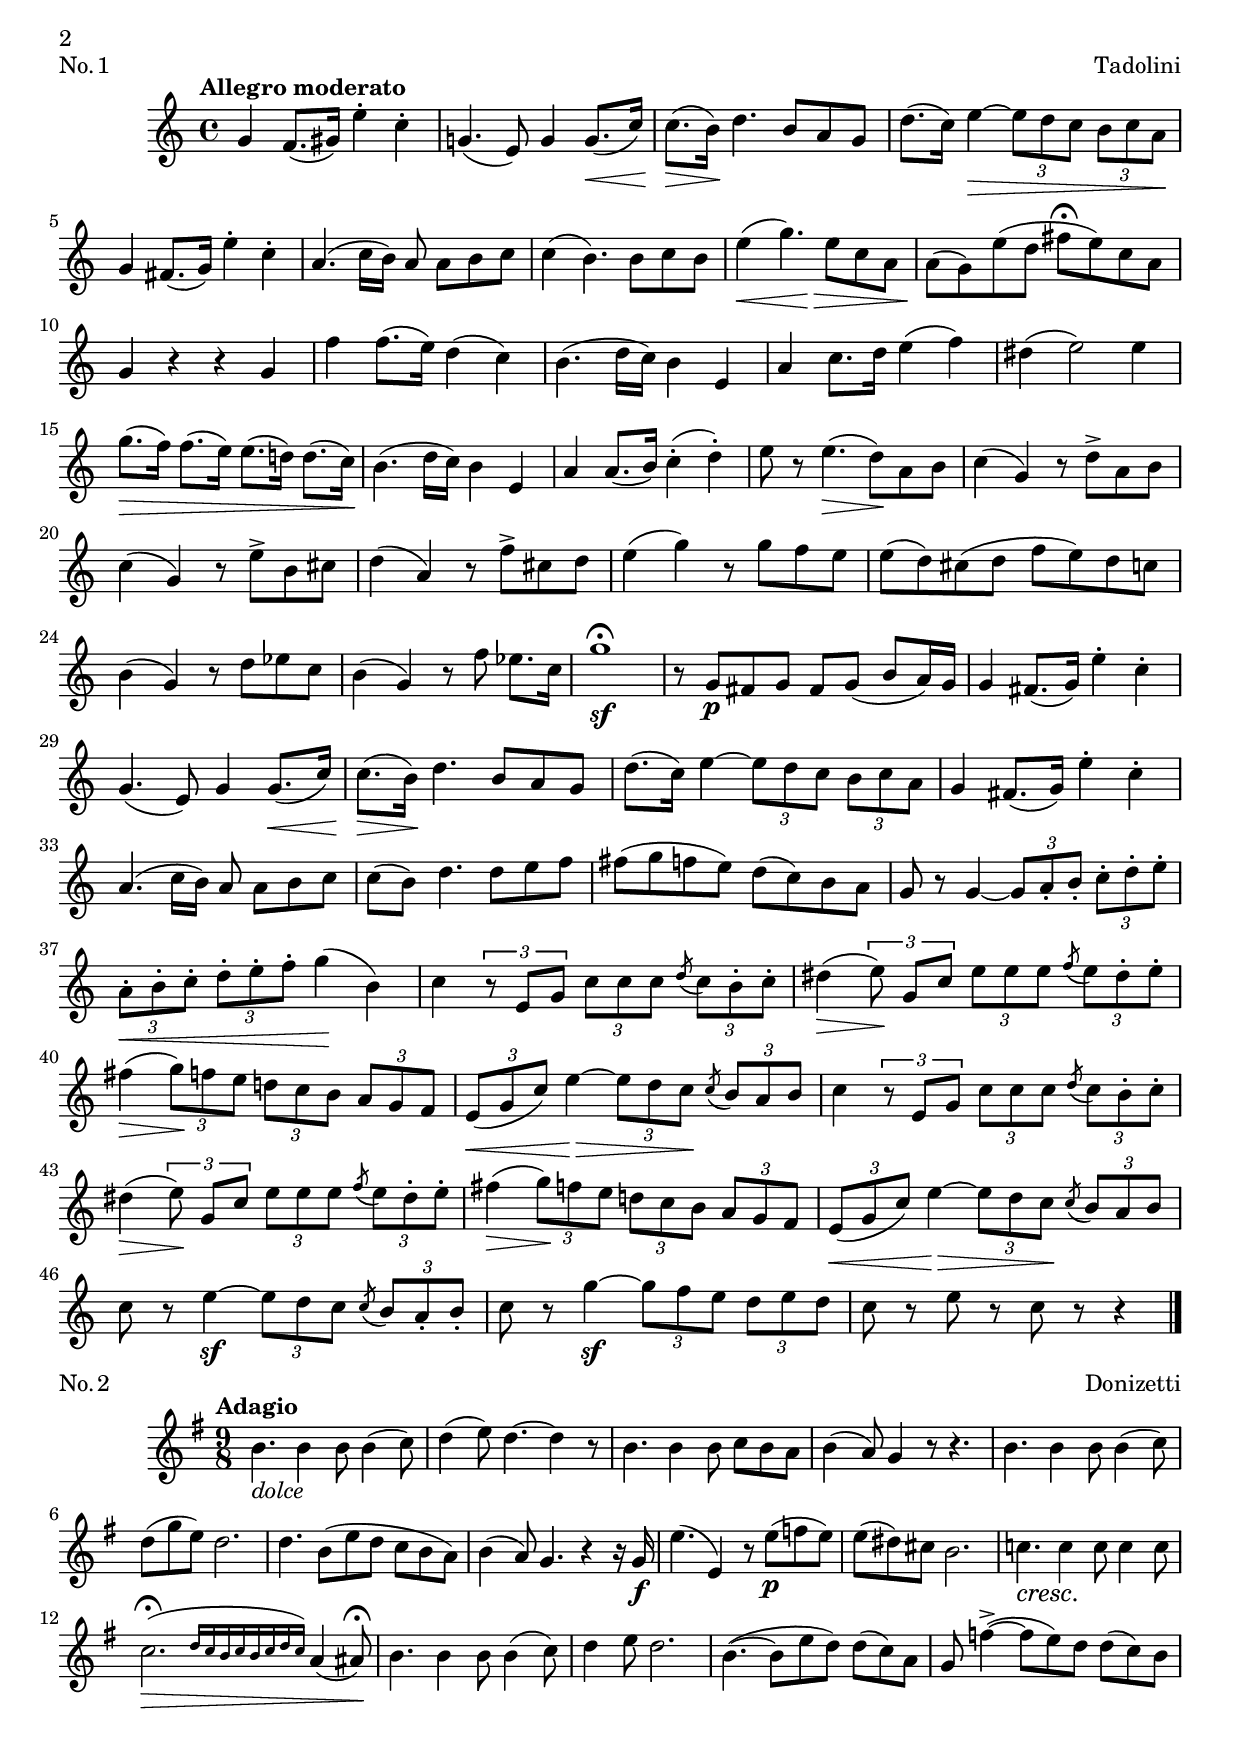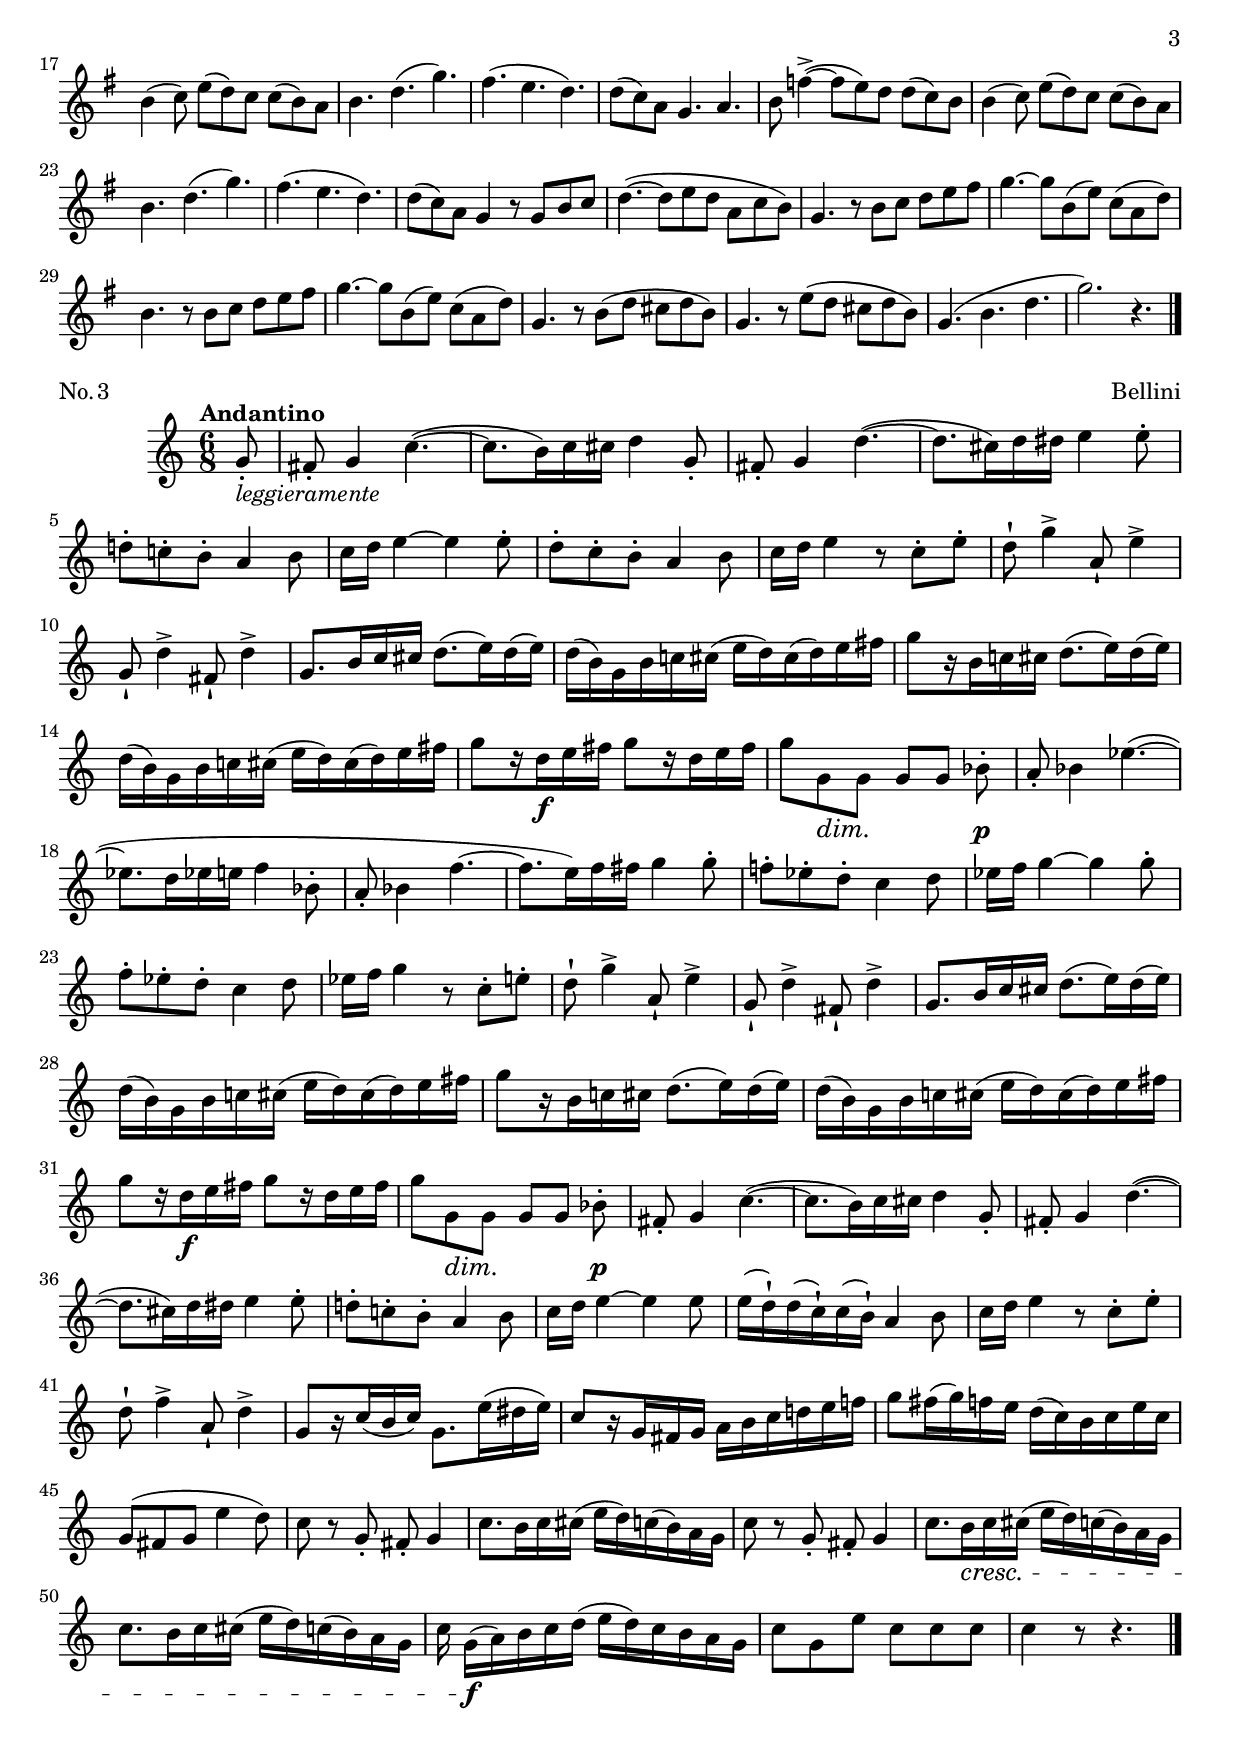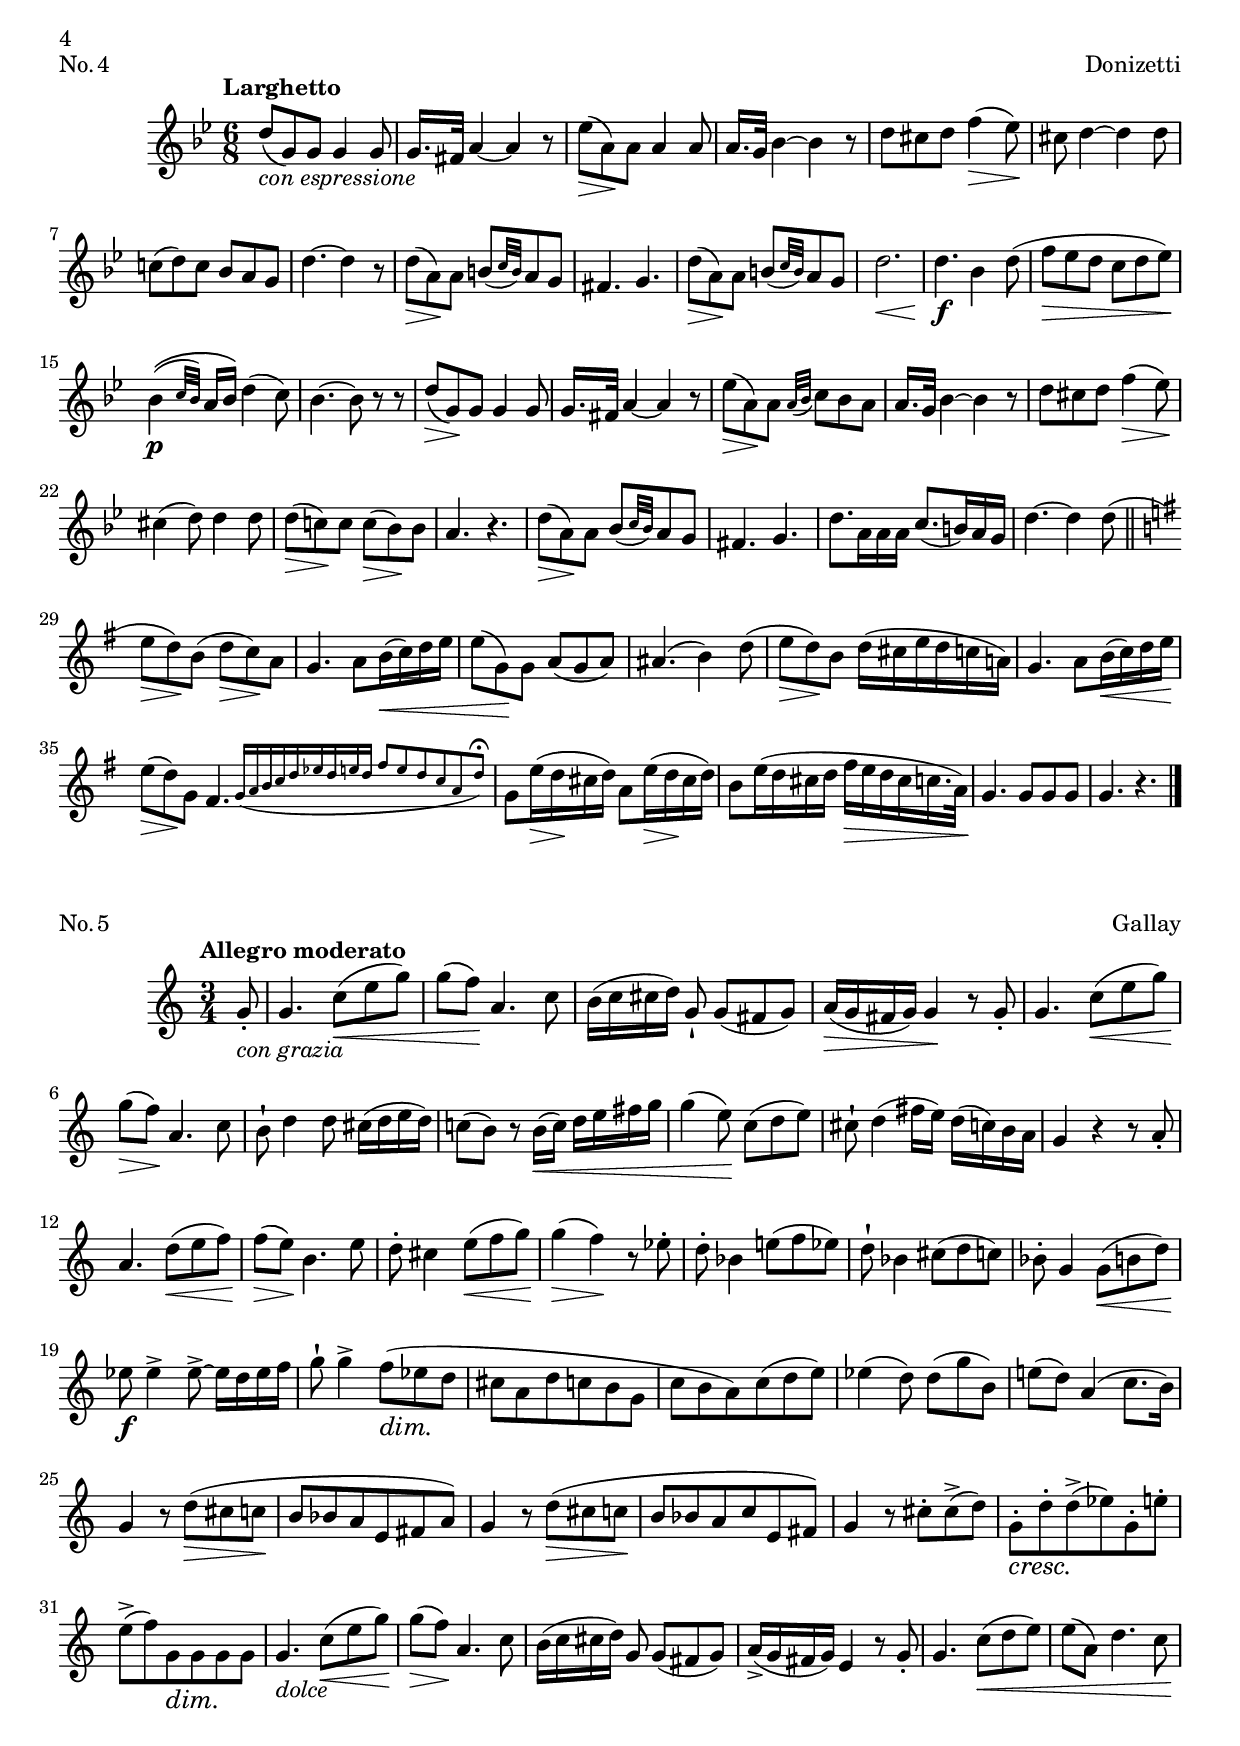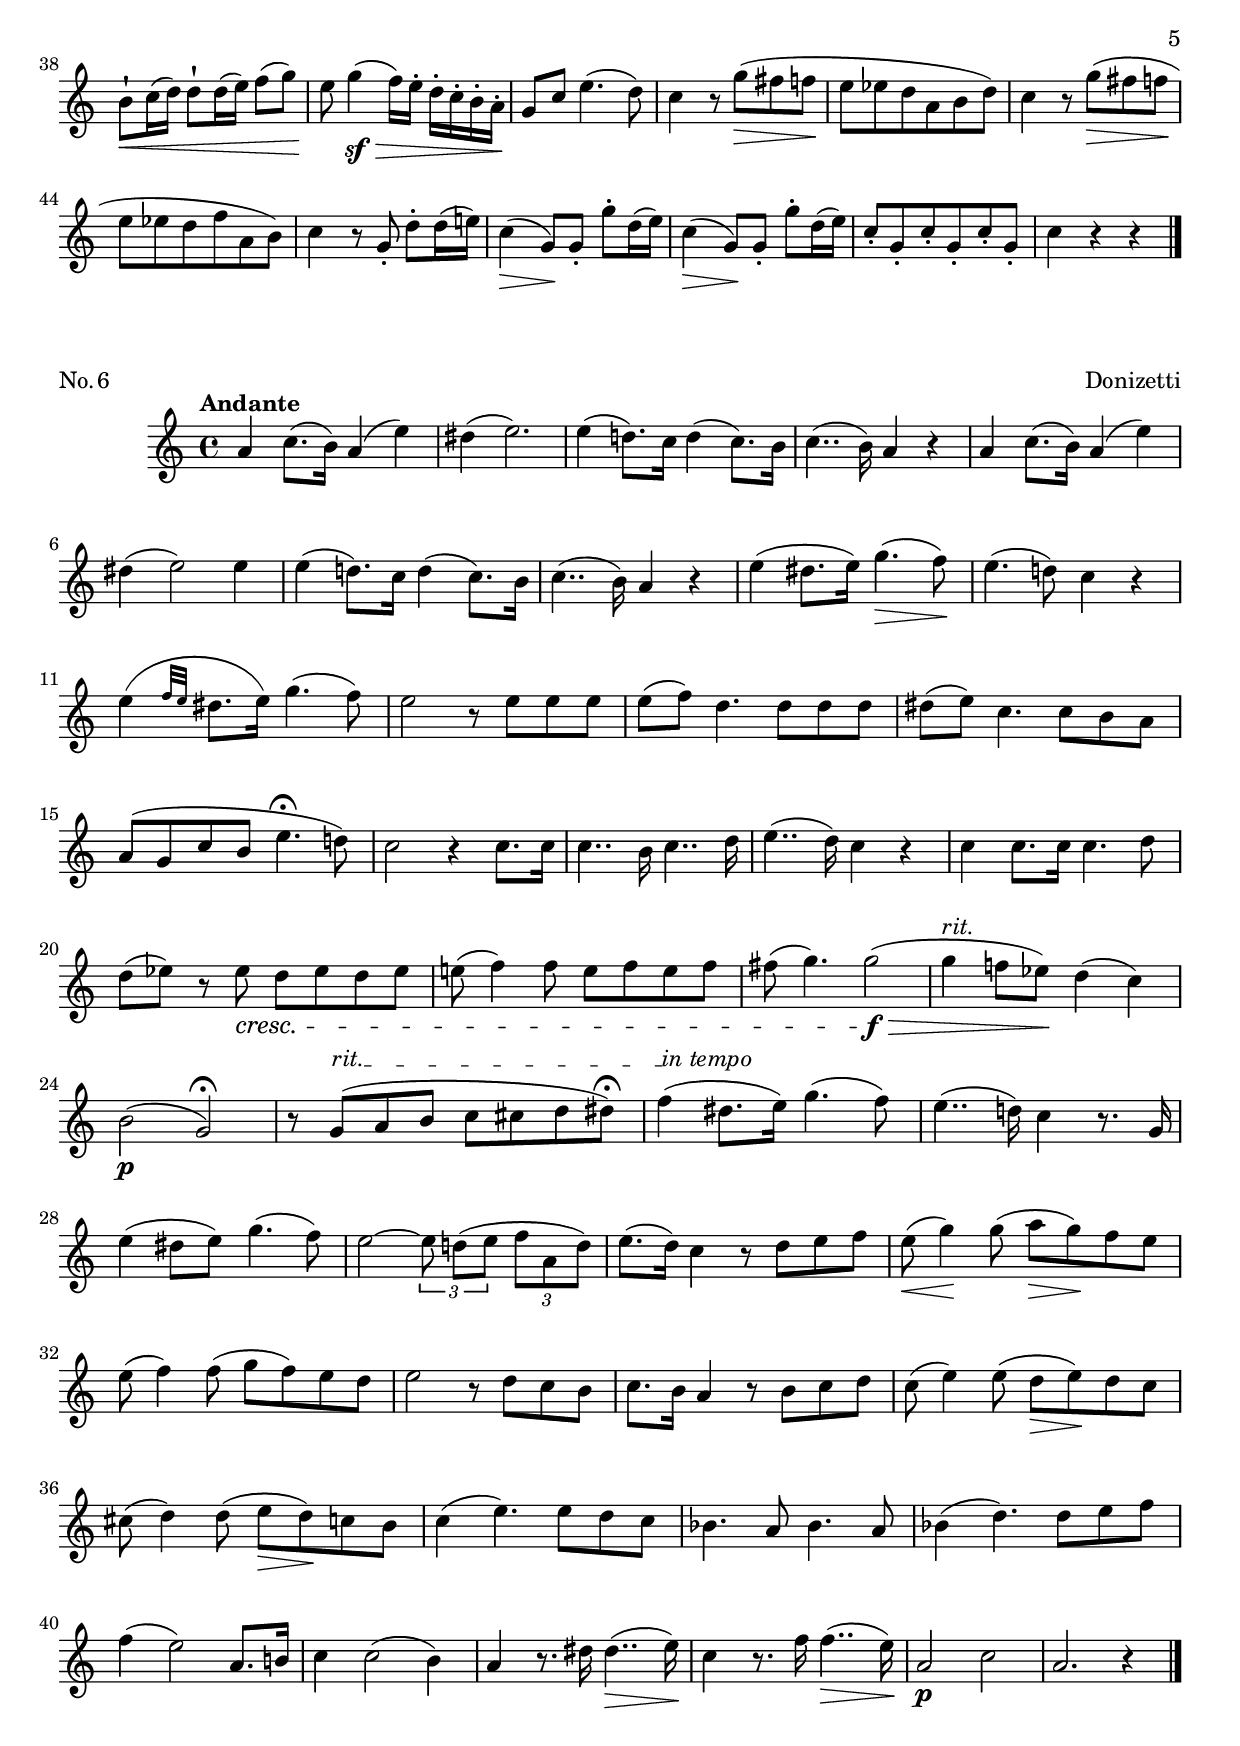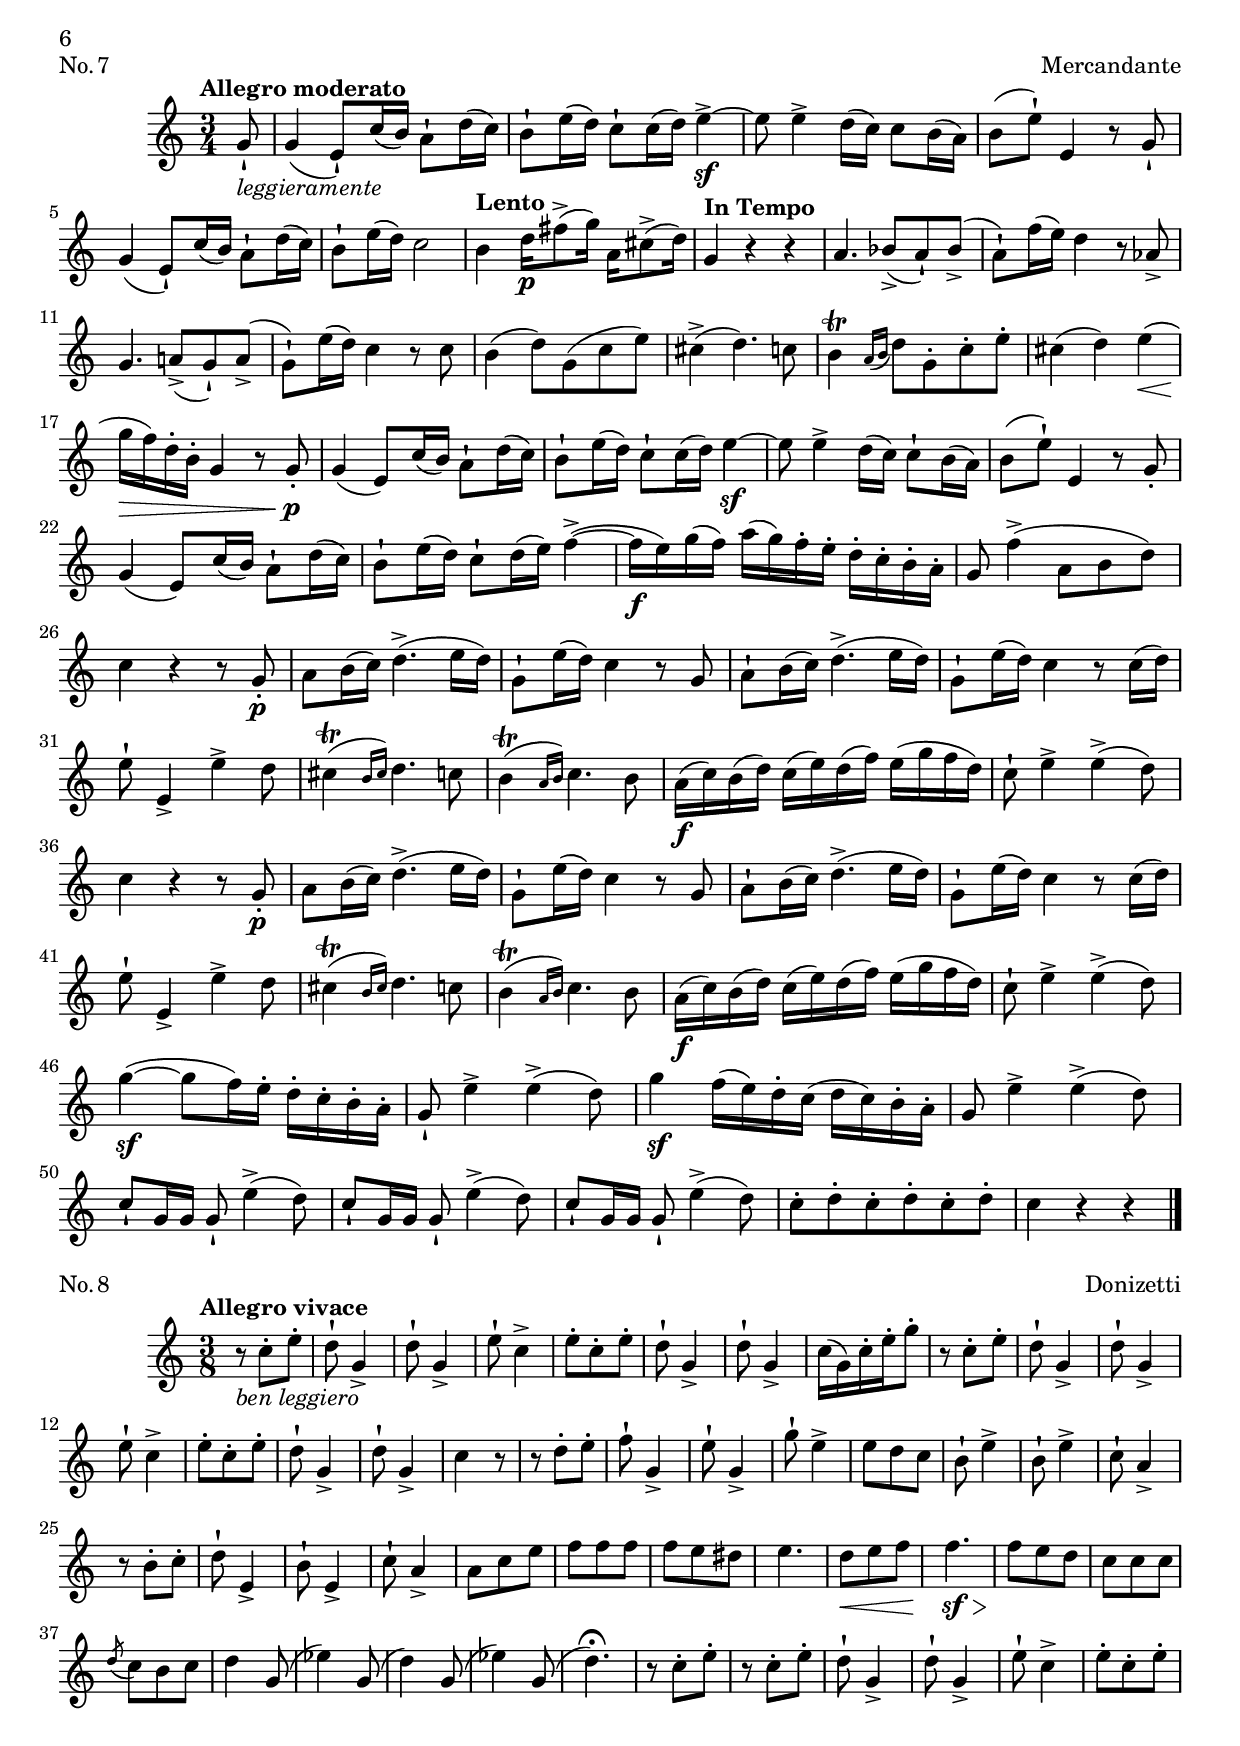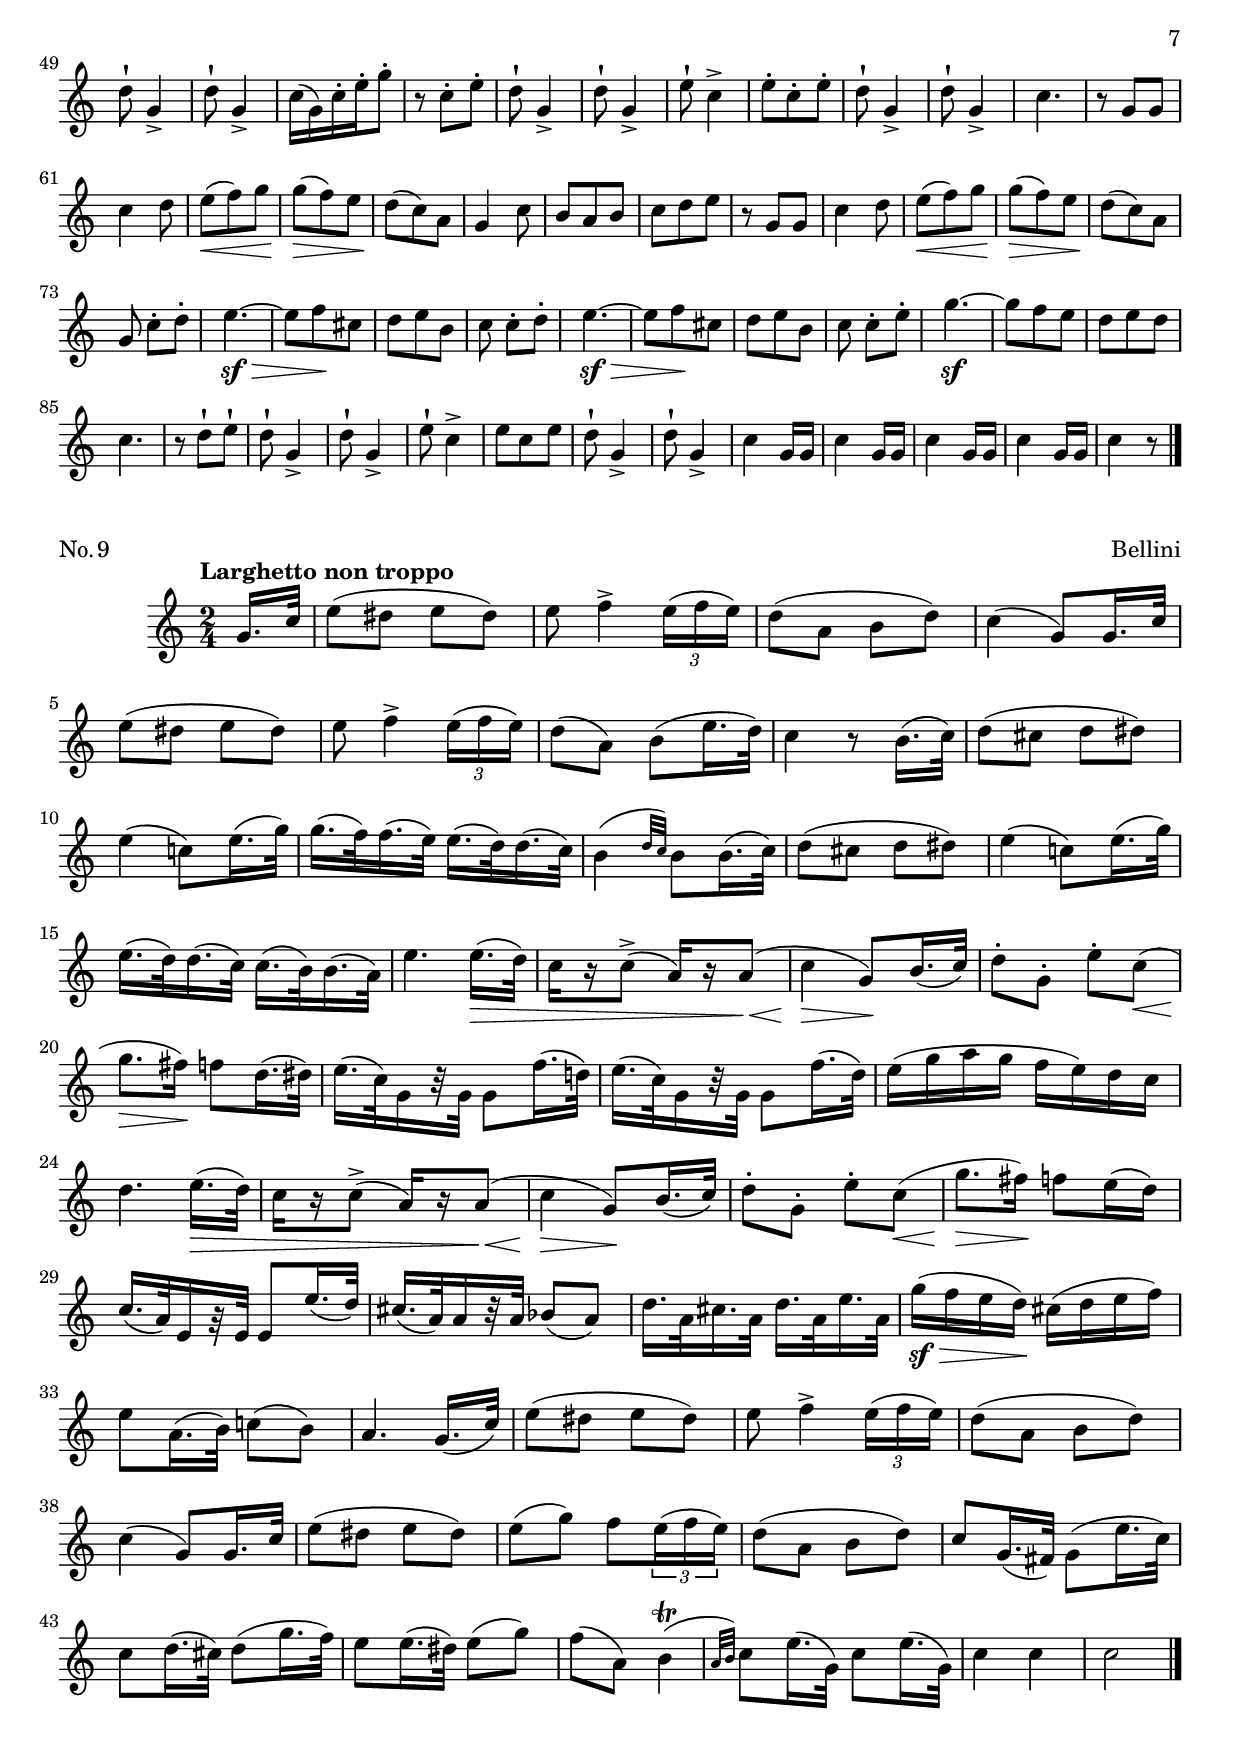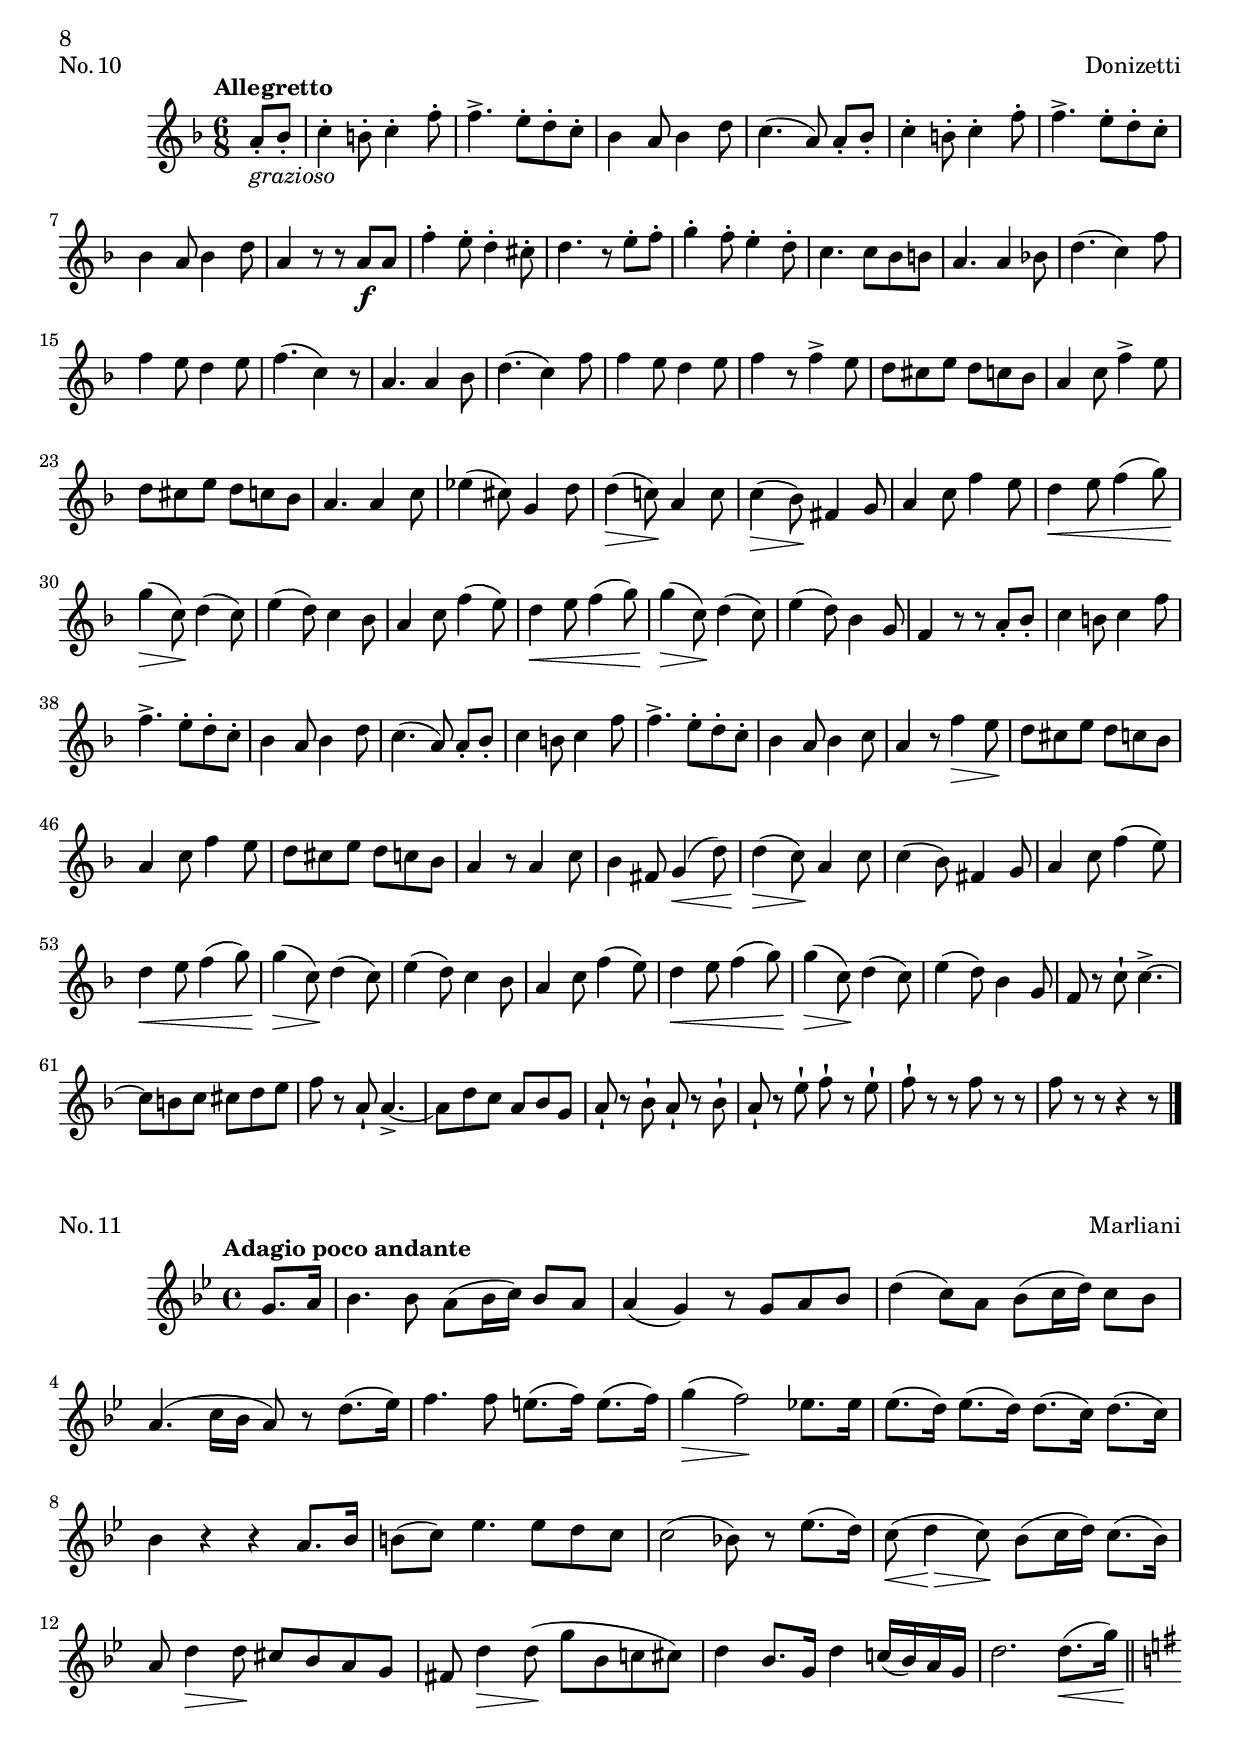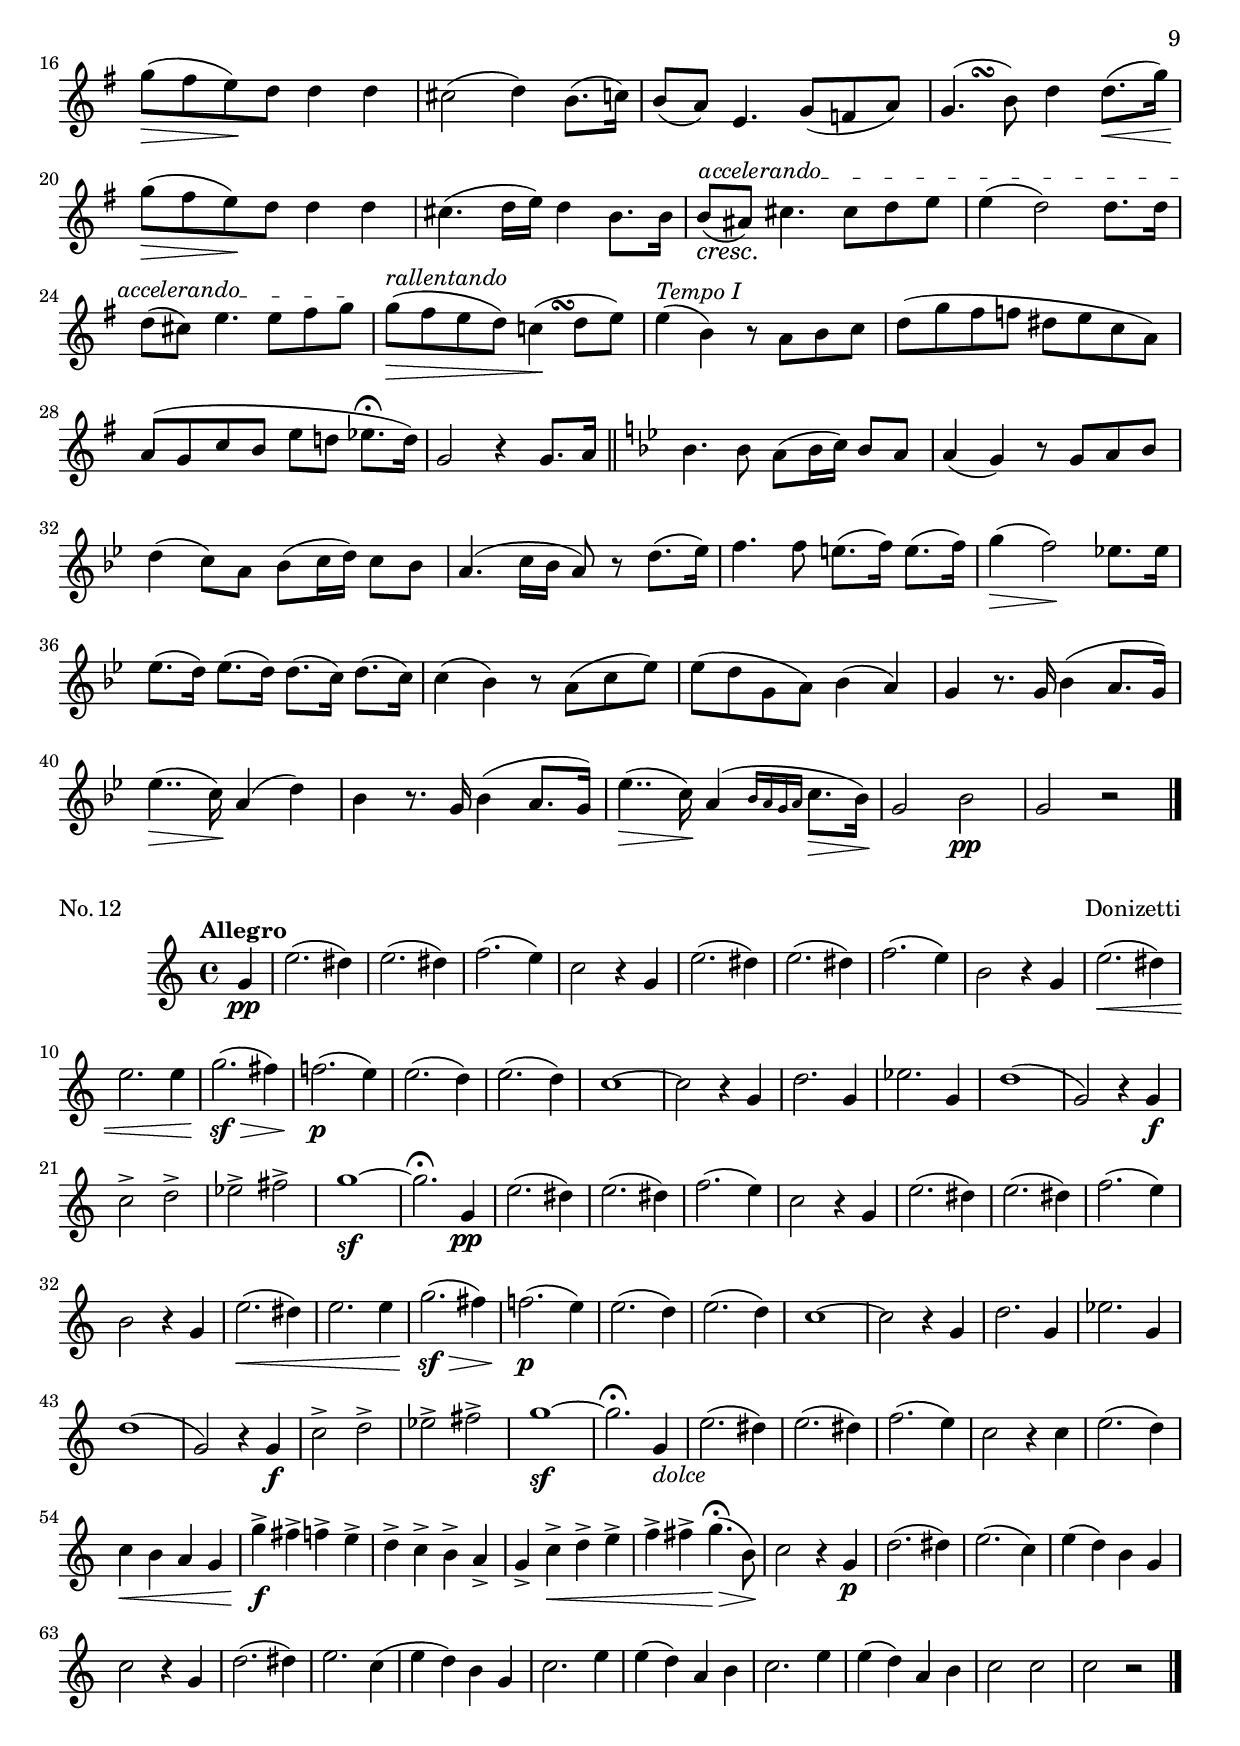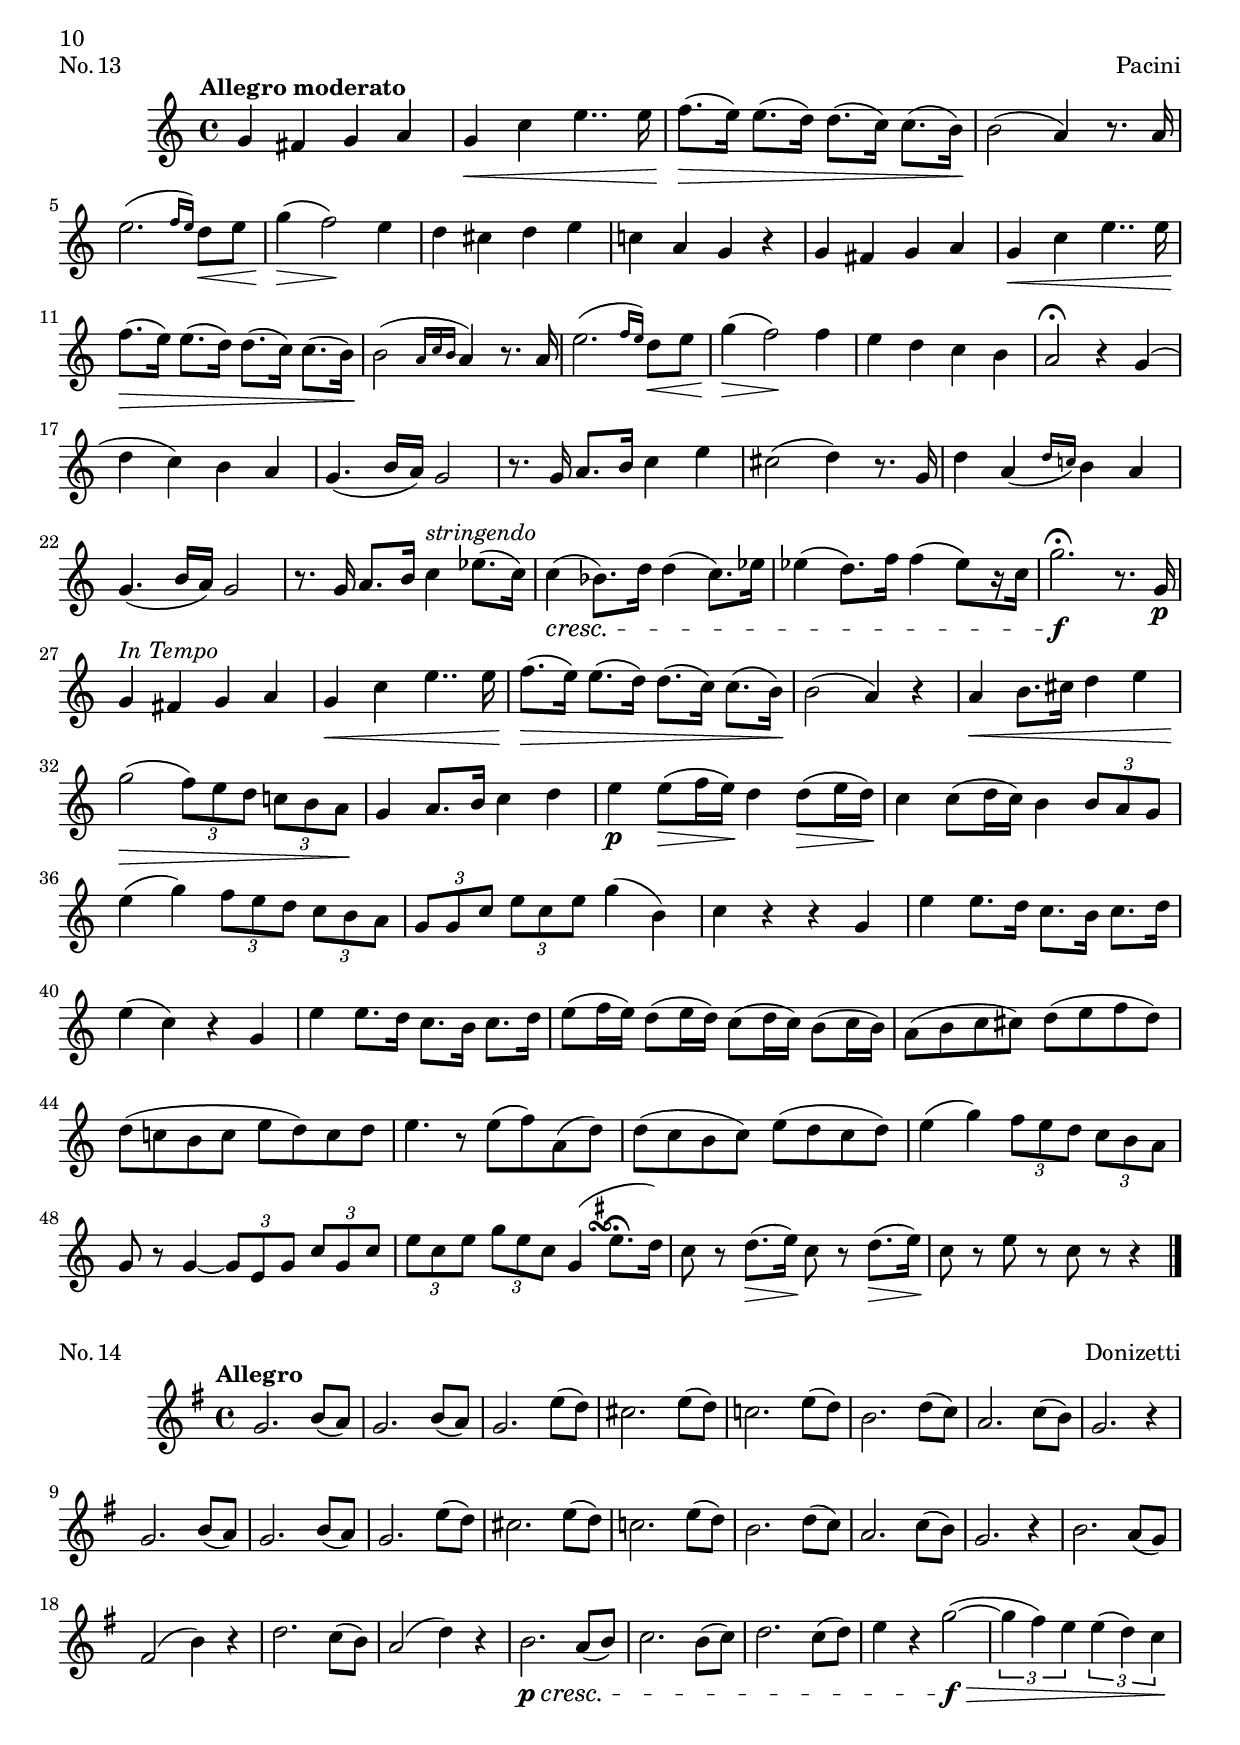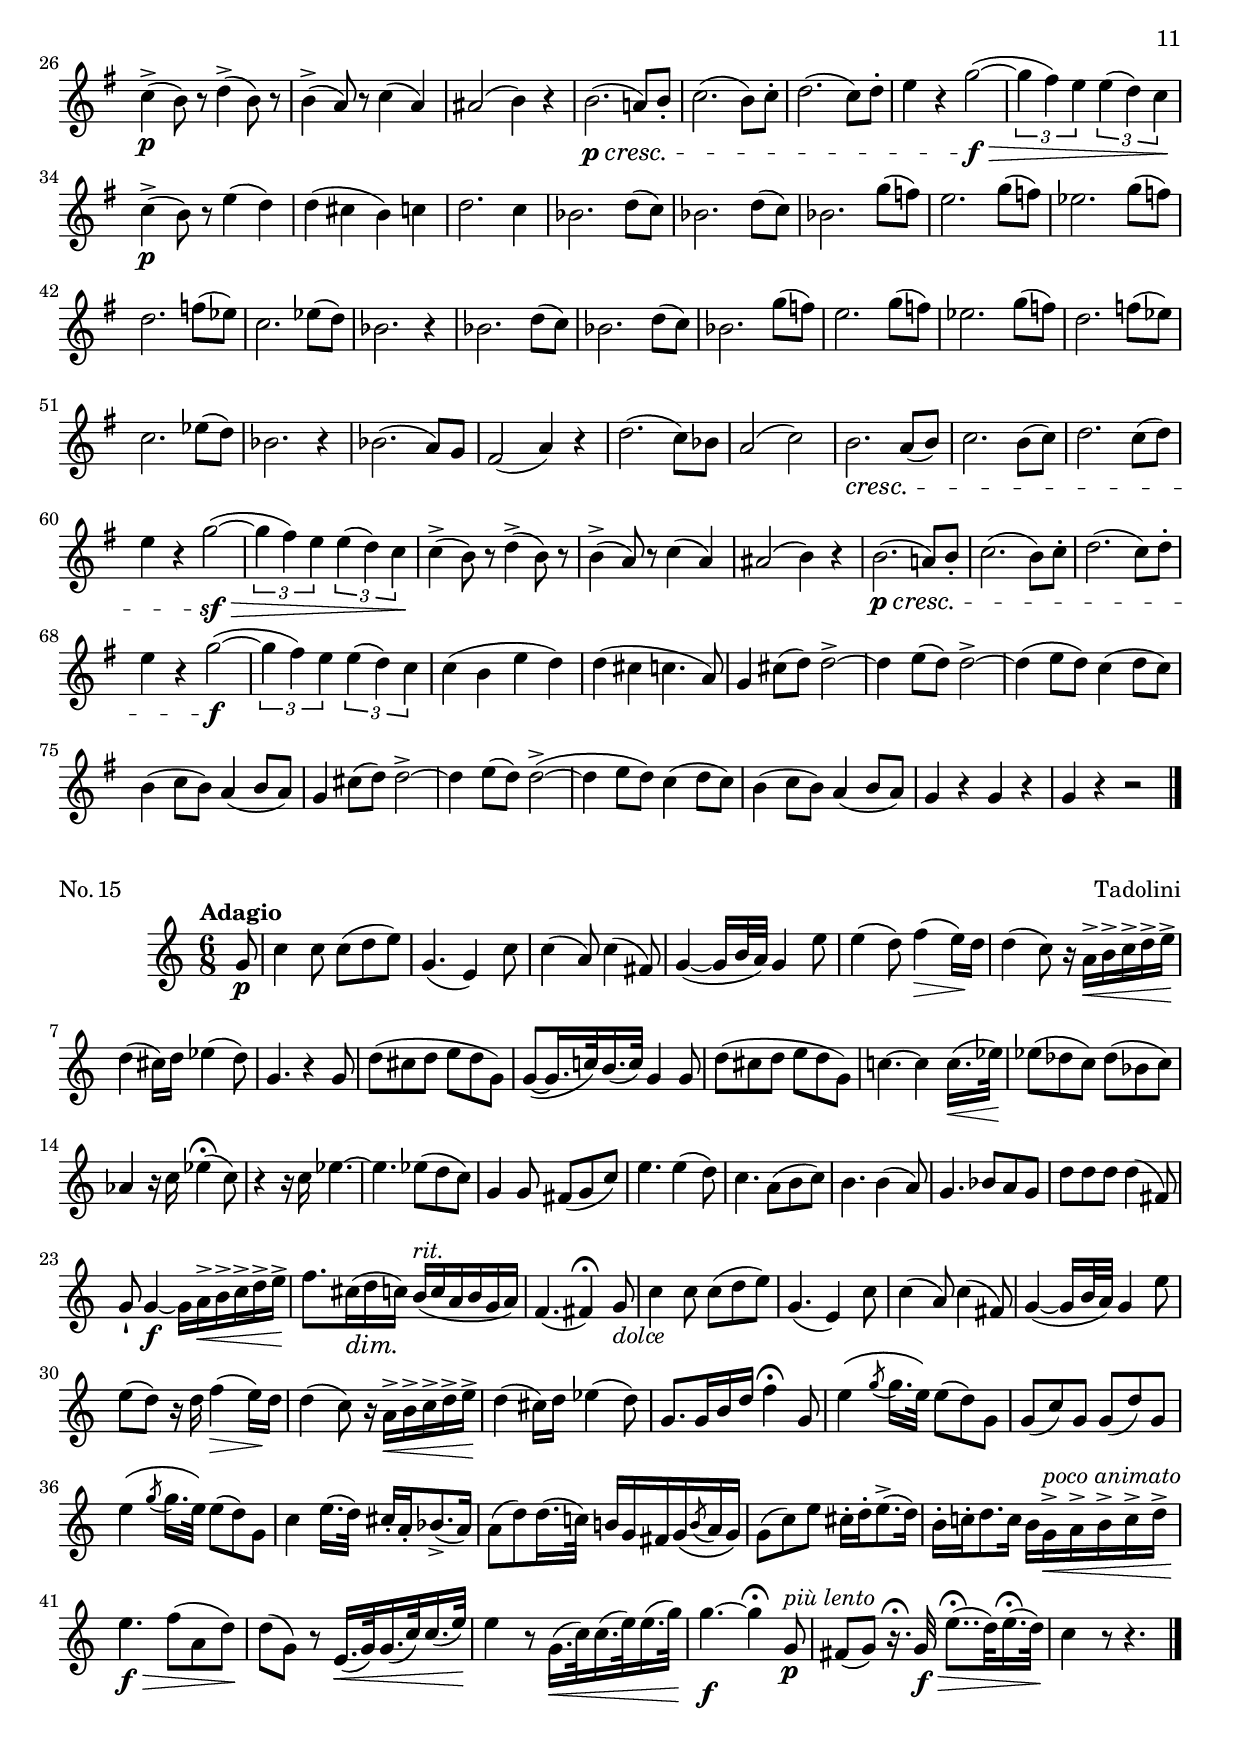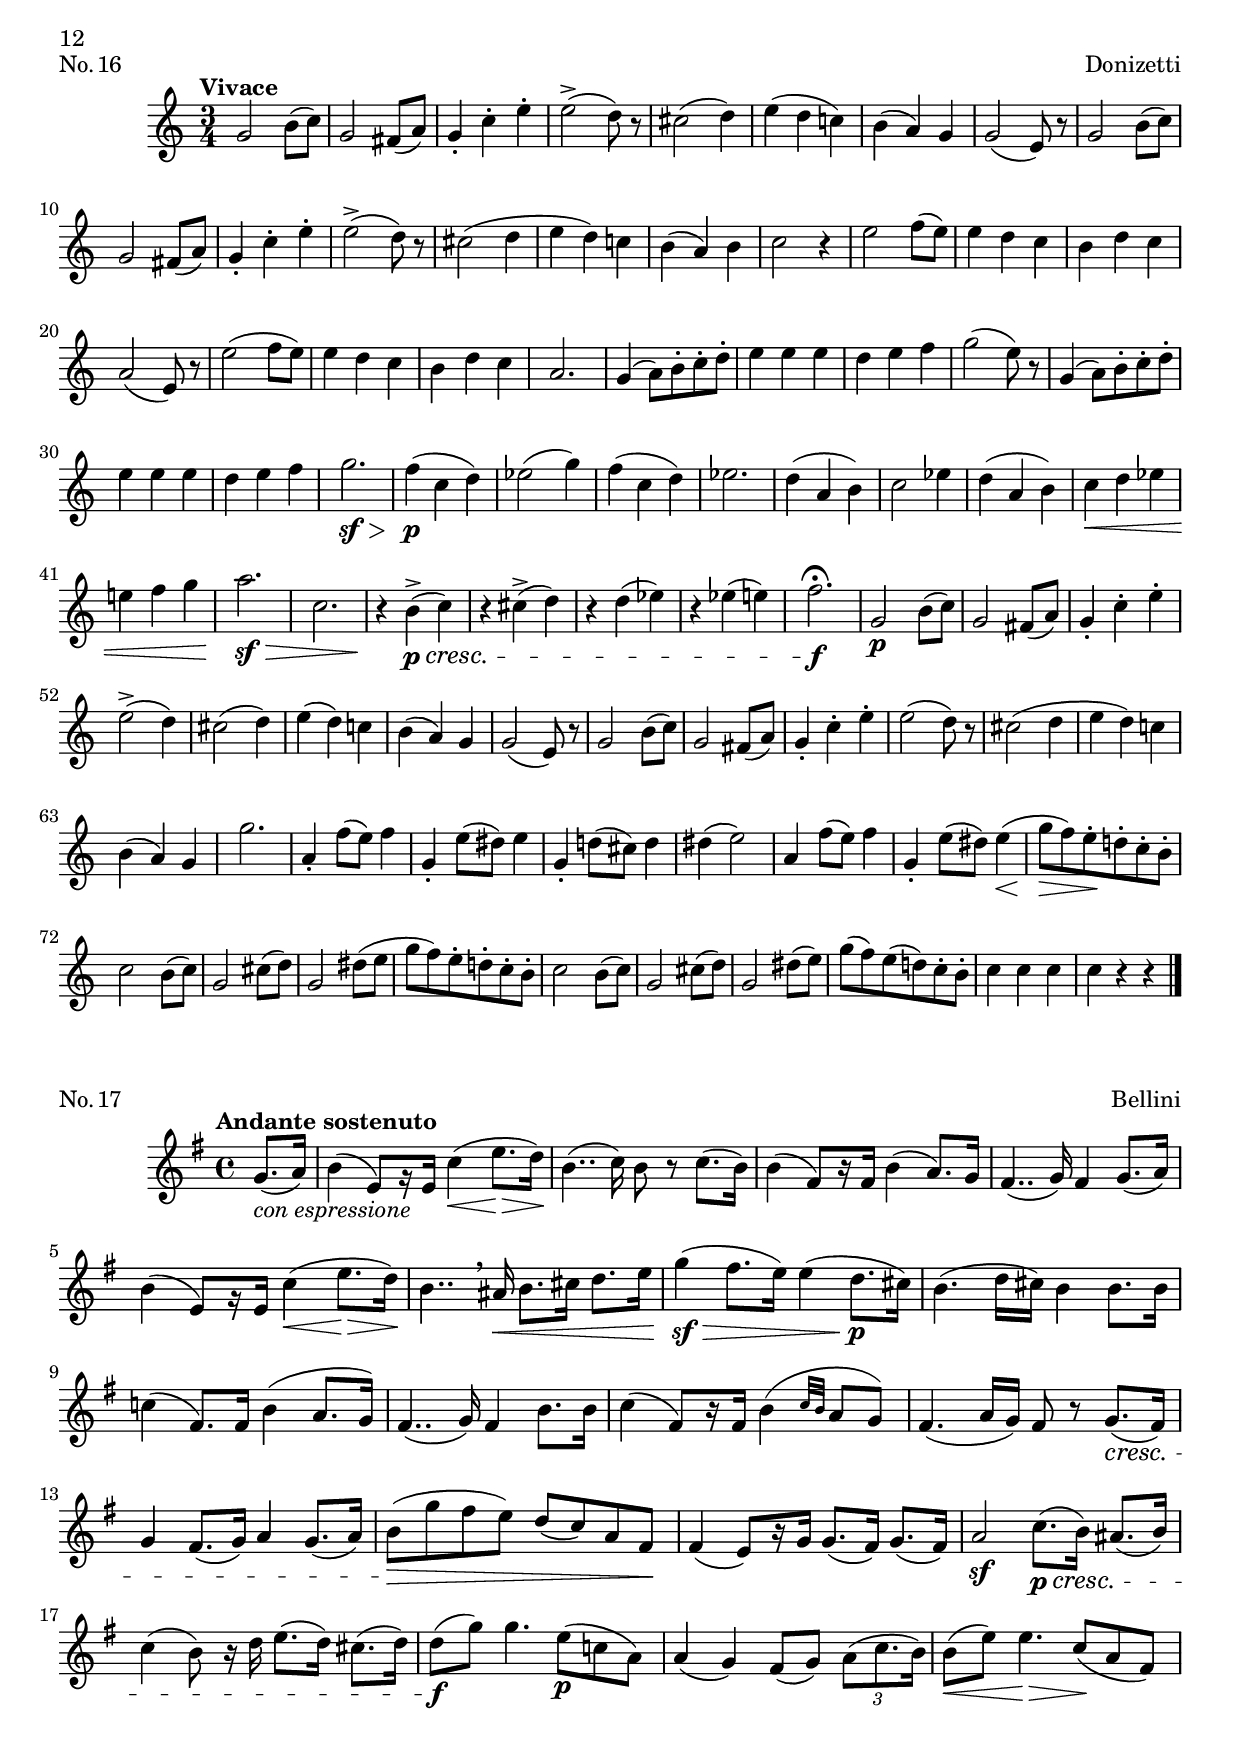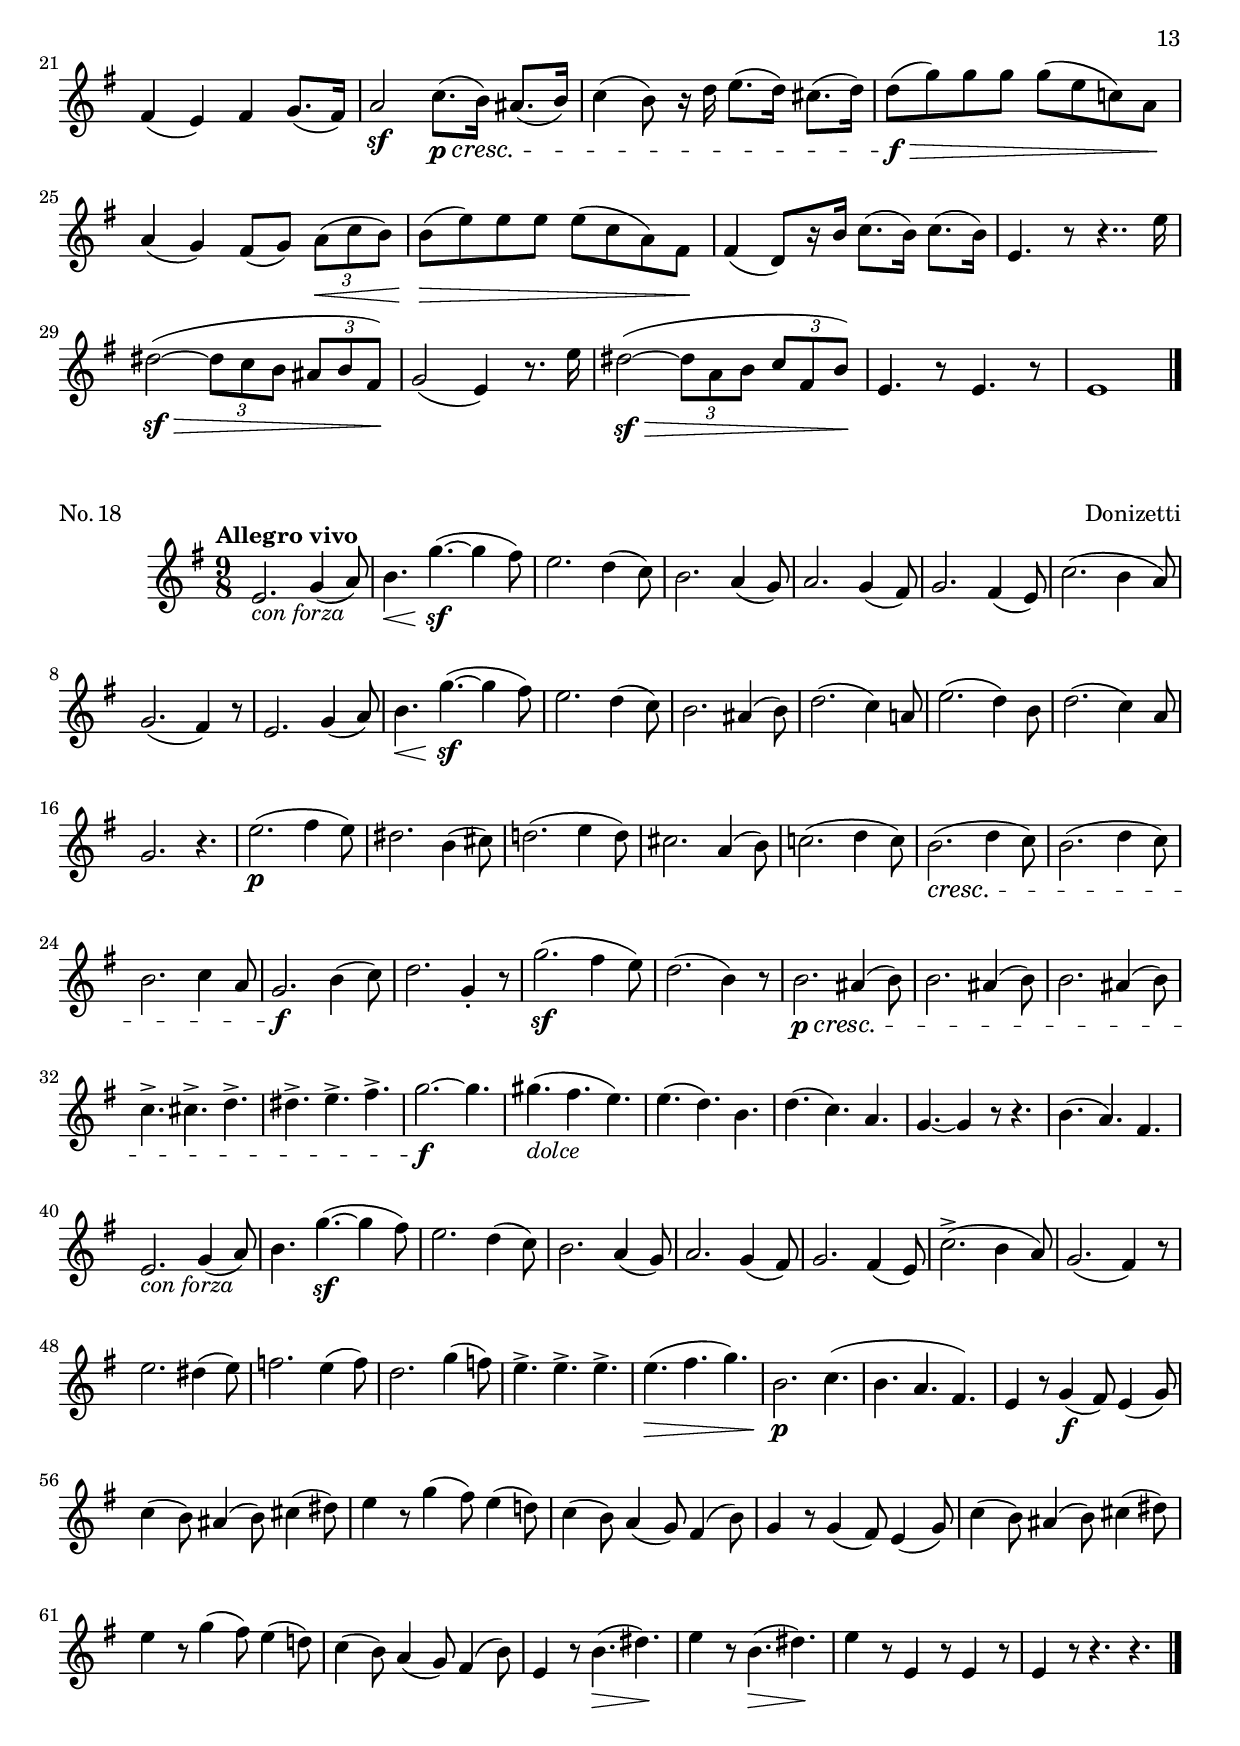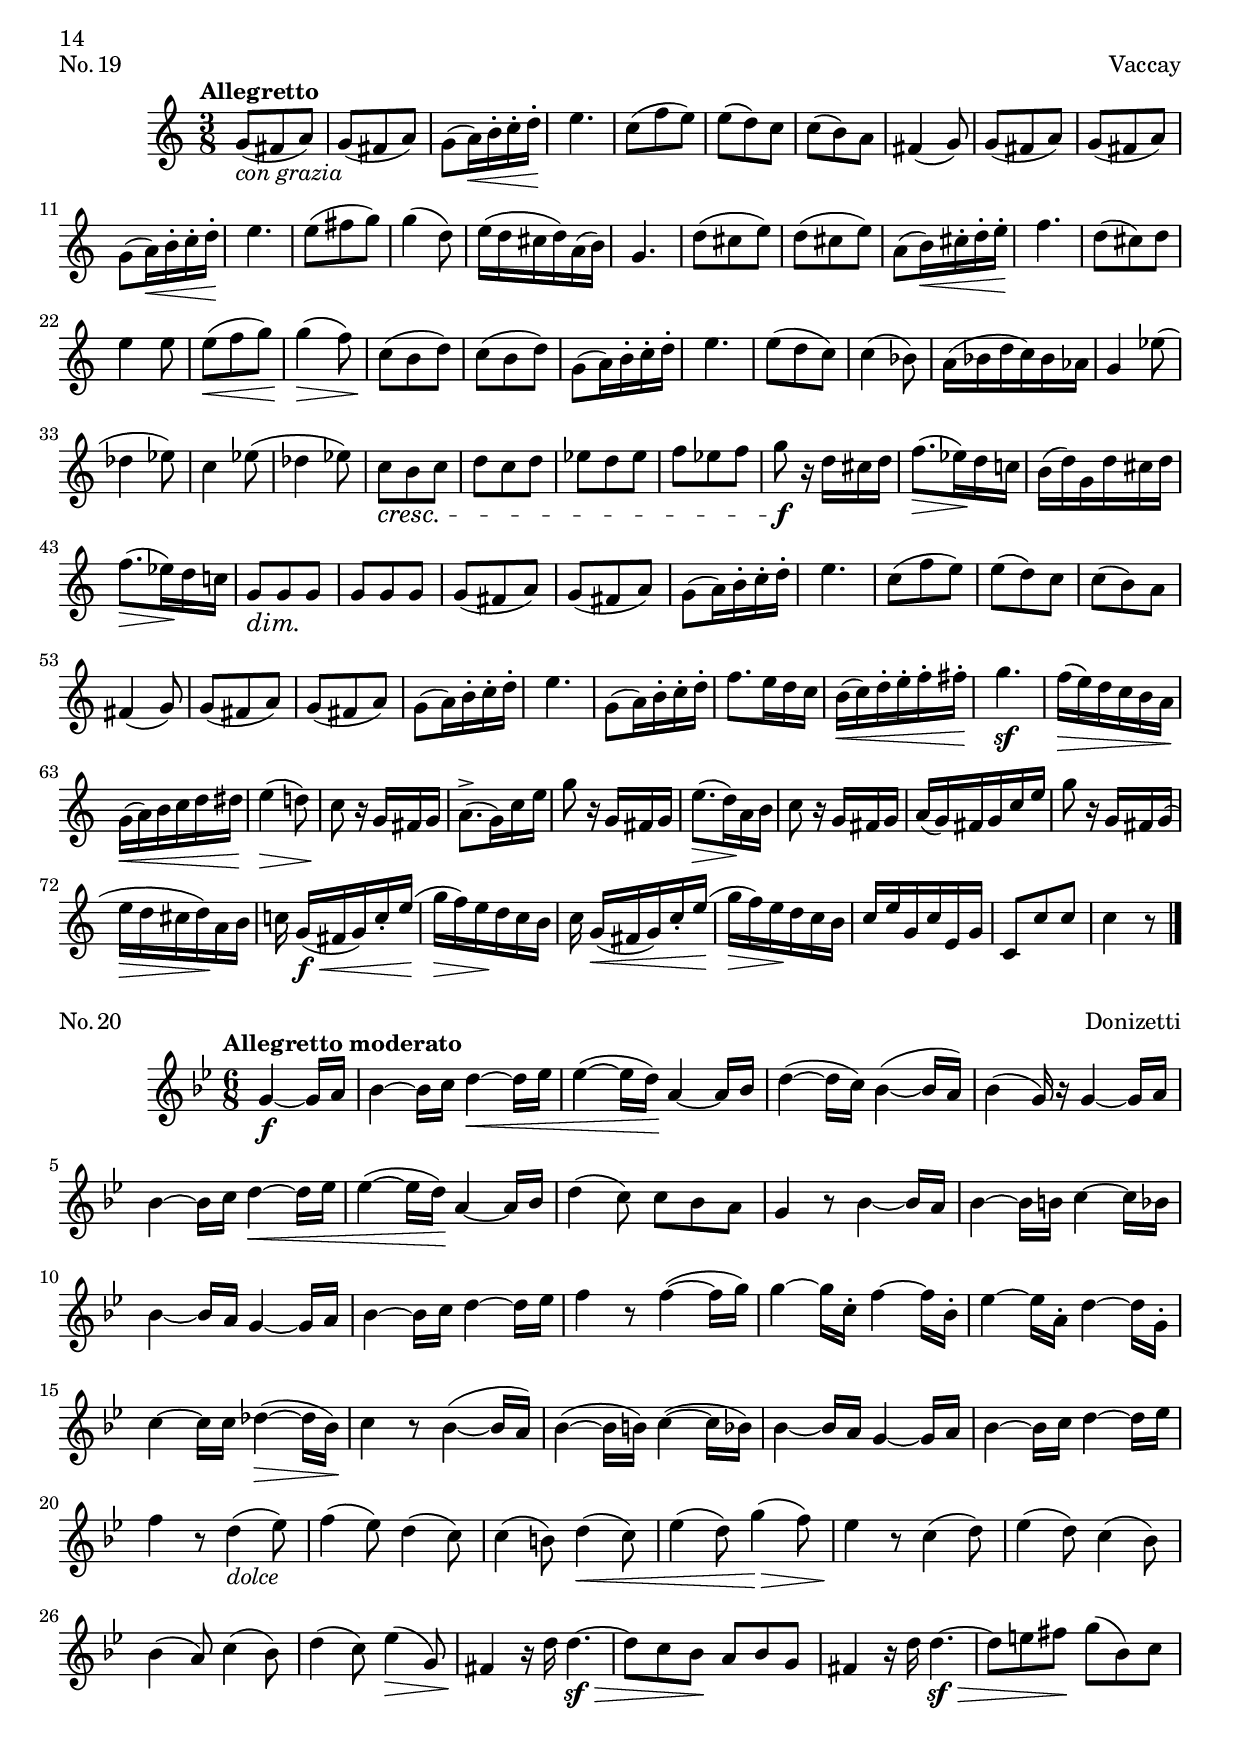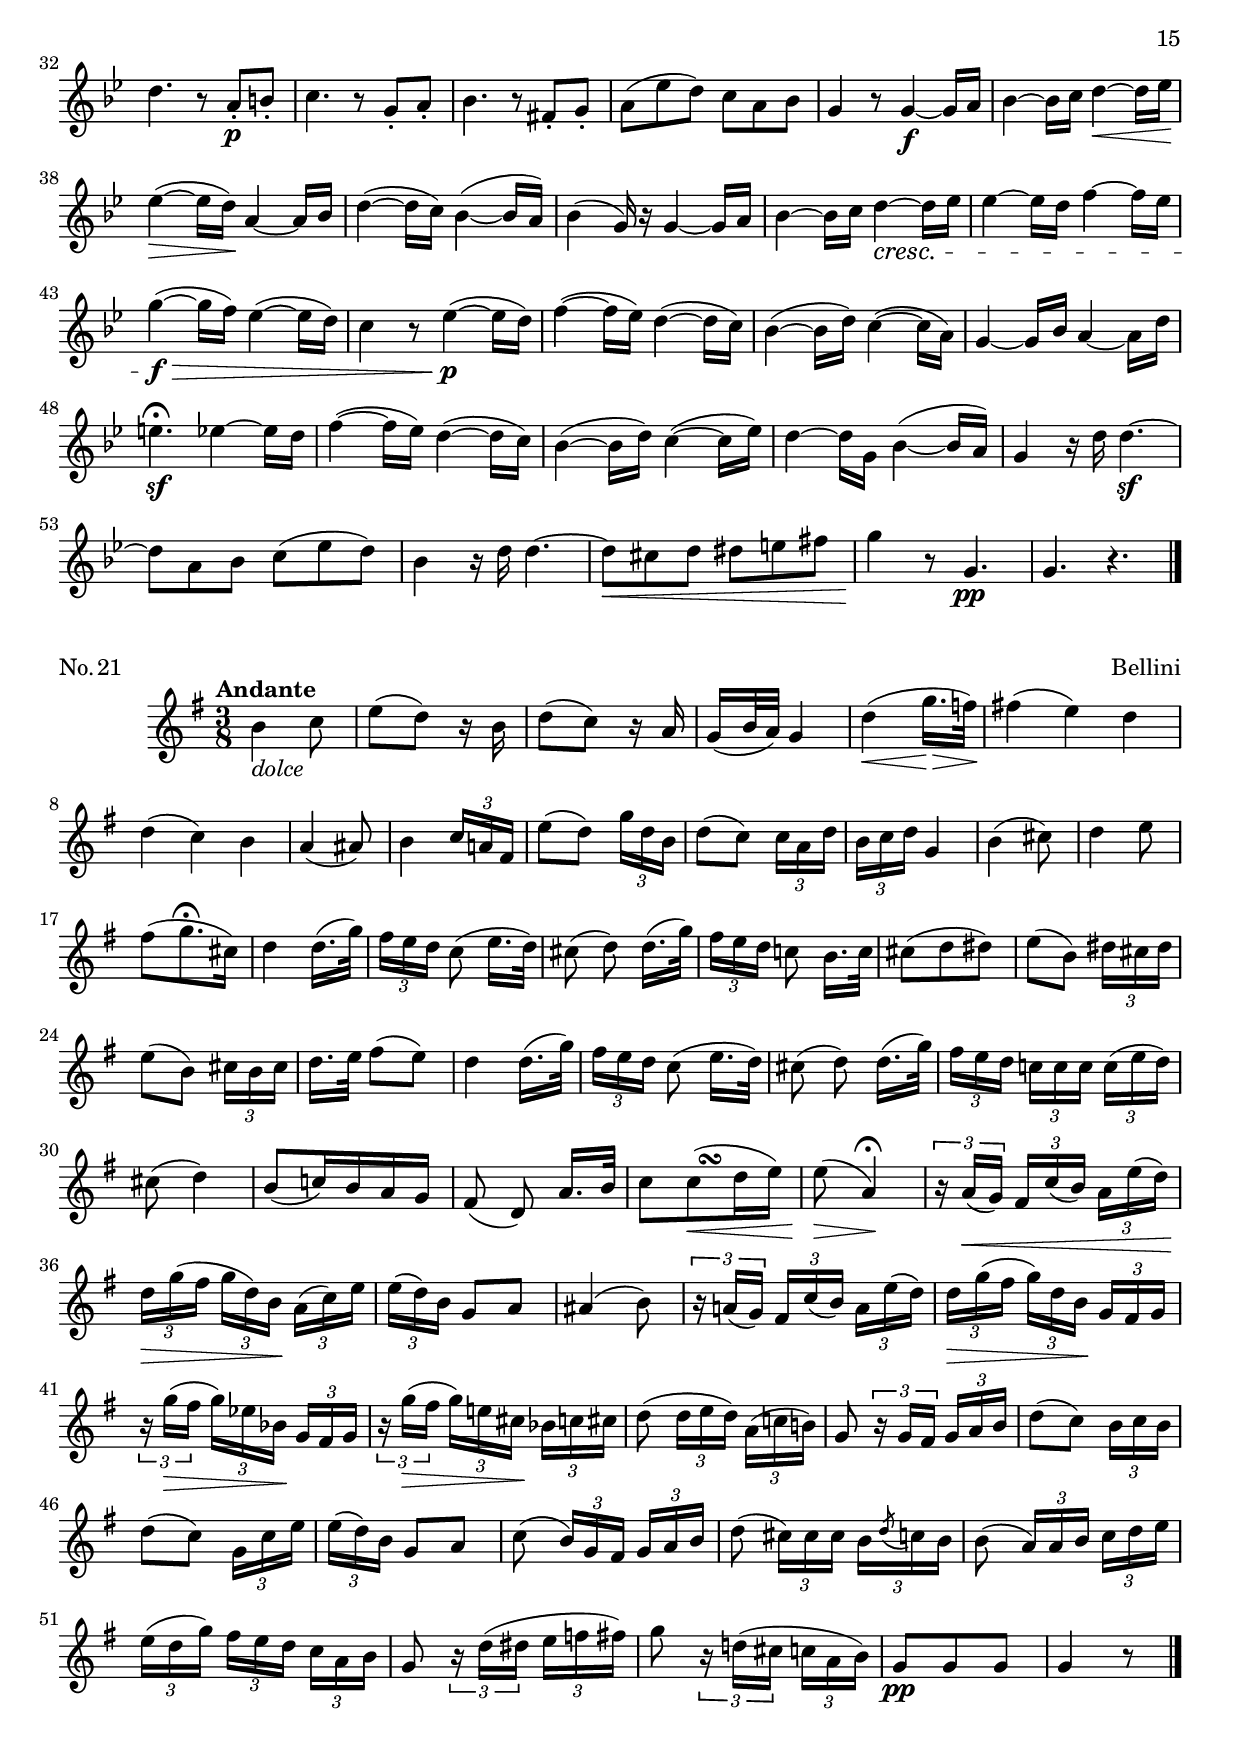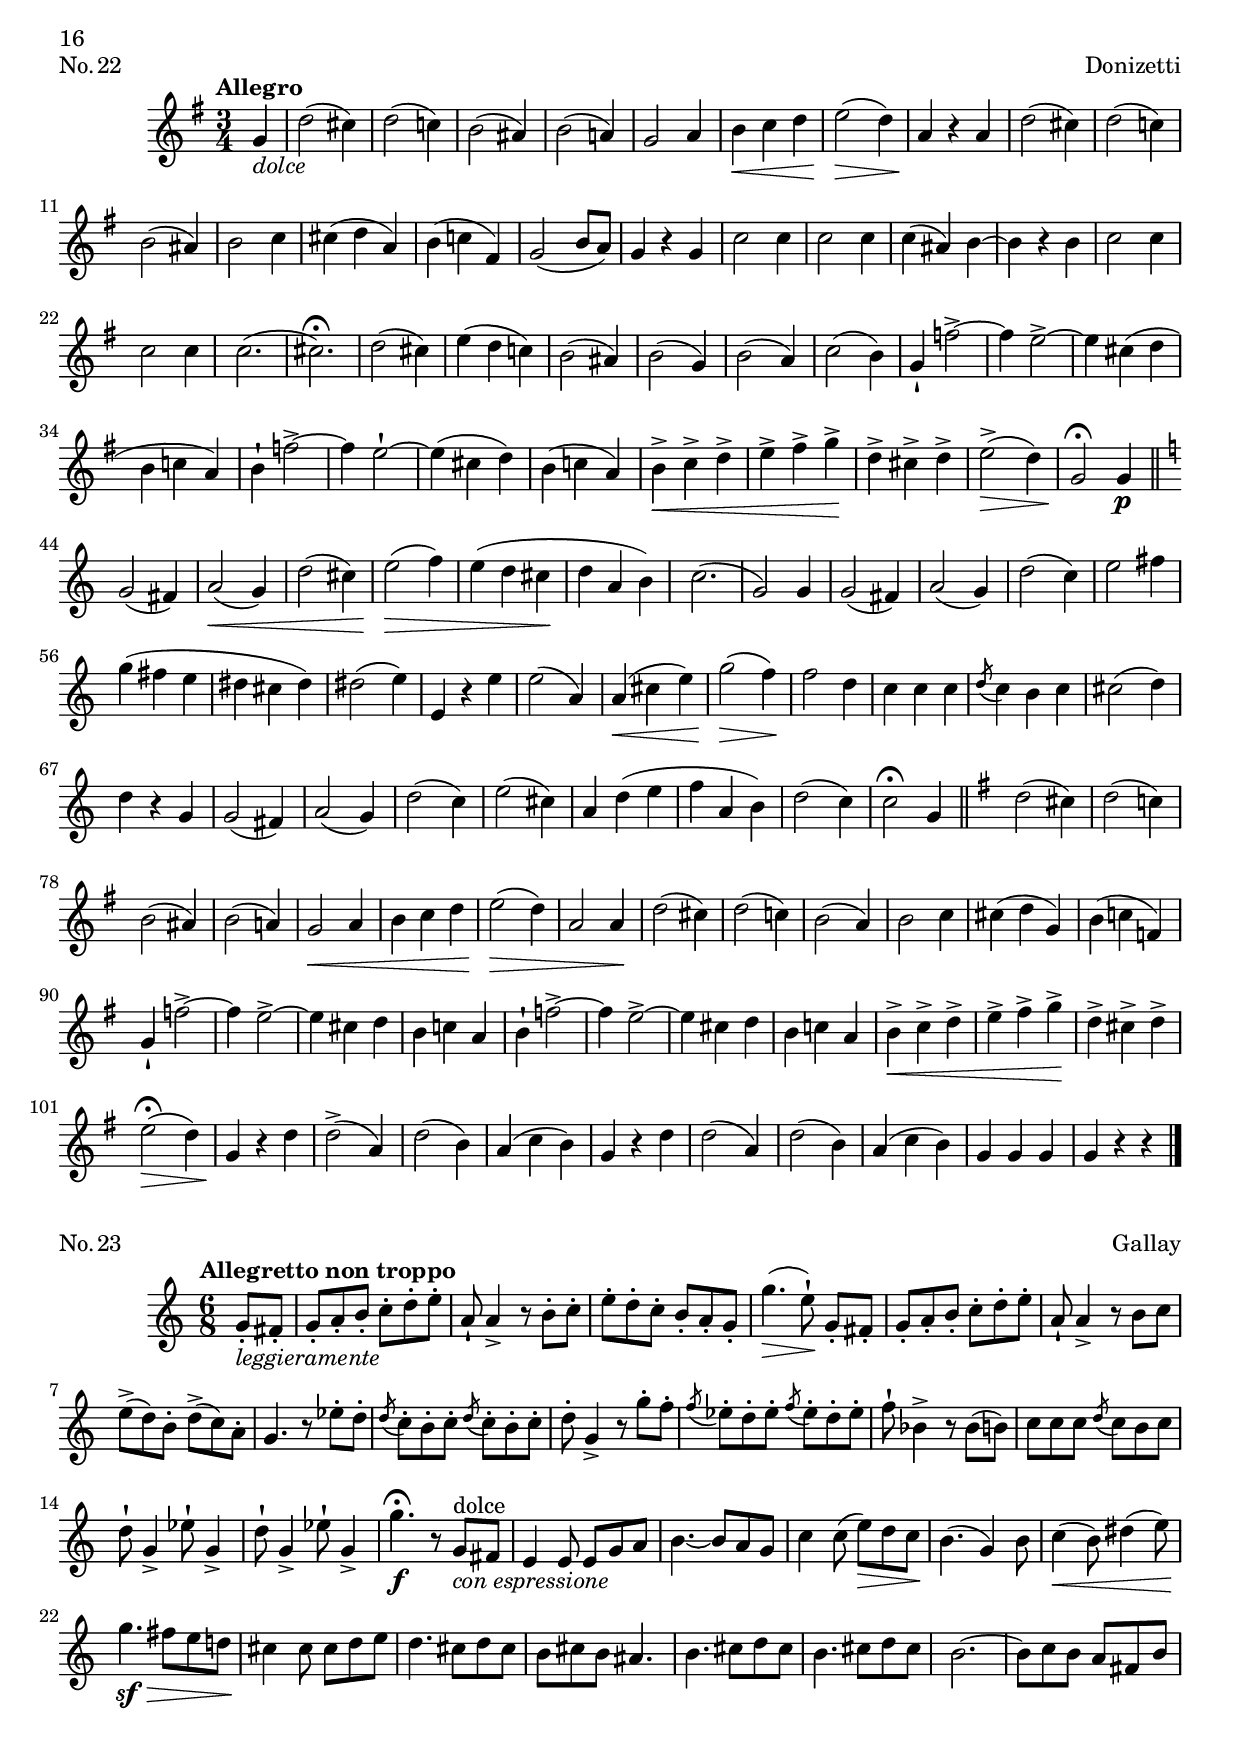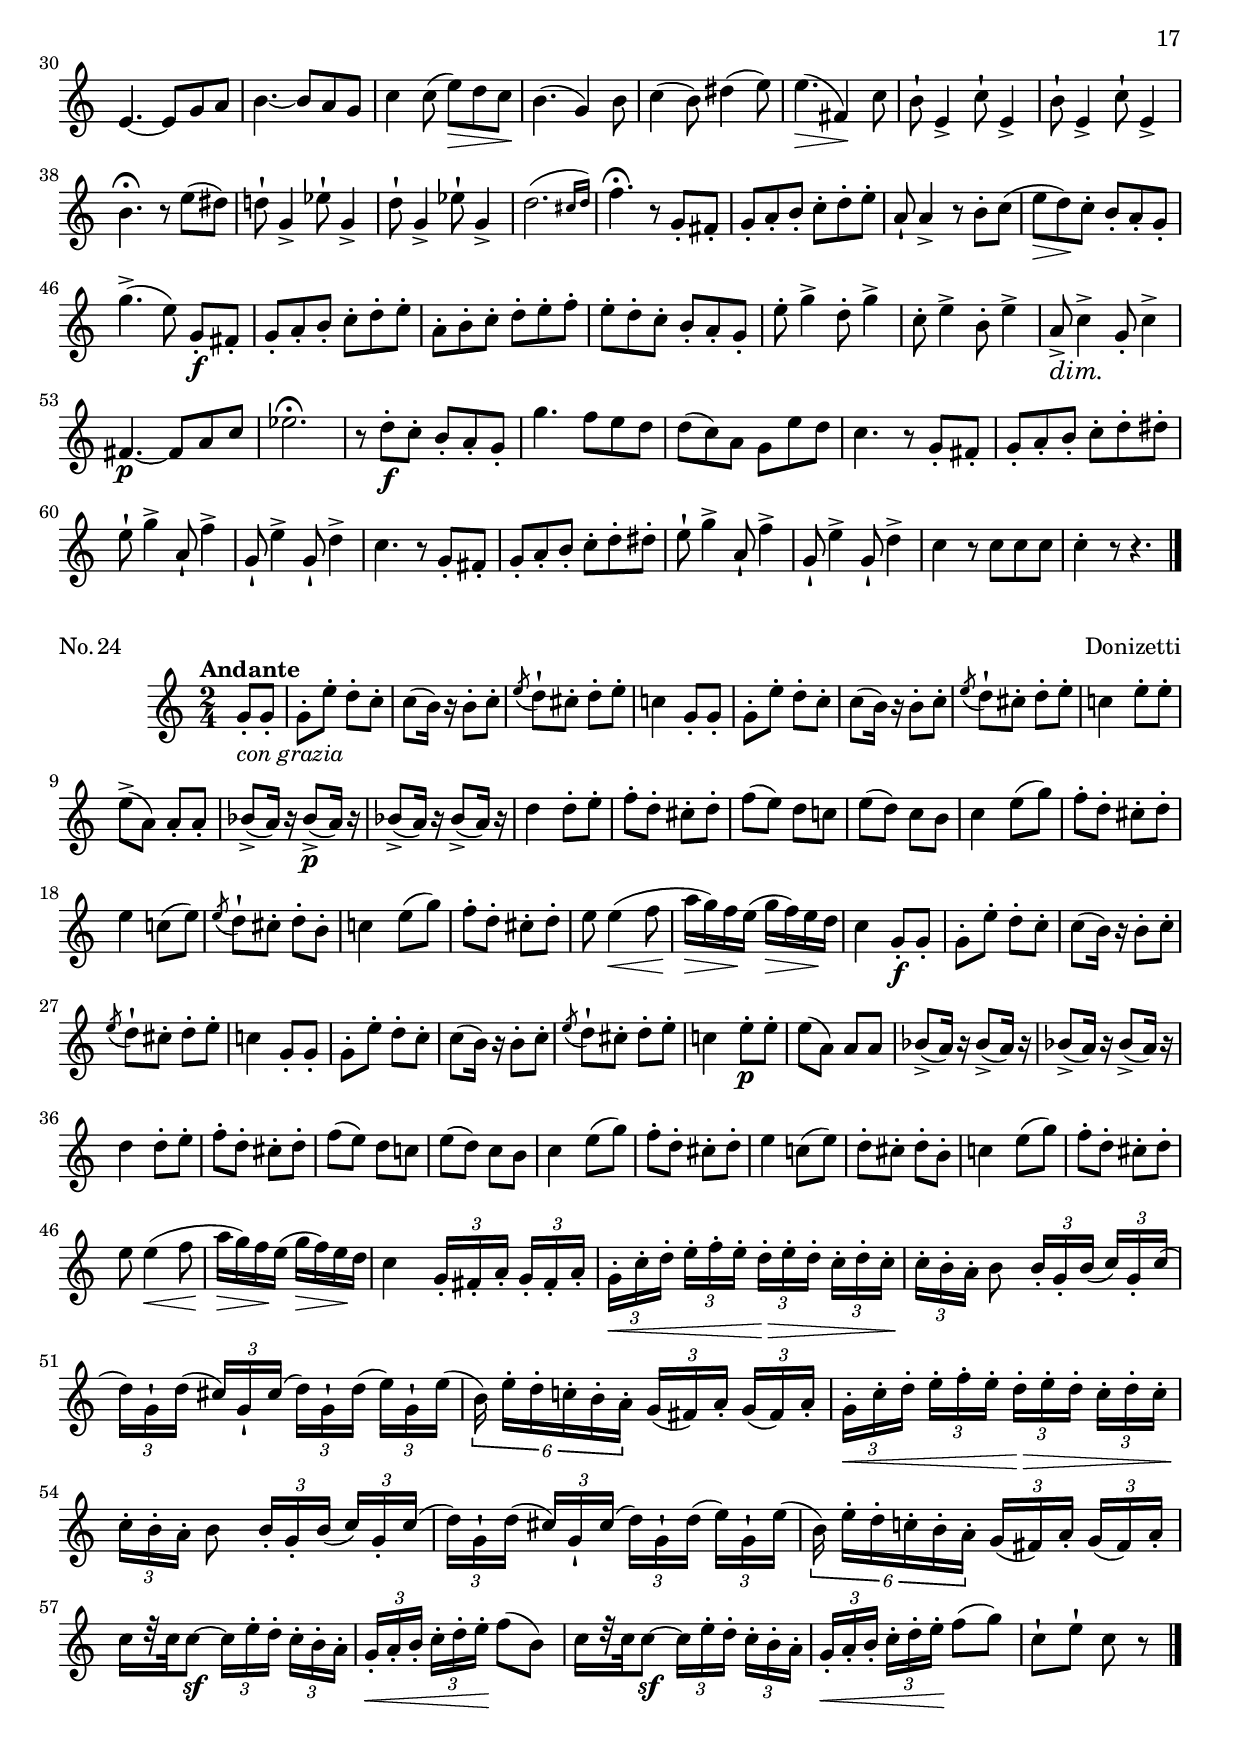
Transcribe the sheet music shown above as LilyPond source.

\version "2.13.49"

\version "2.13.49"

dolce = \markup {\italic dolce}
grazioso = \markup {\italic grazioso}
leggieramente = \markup {\italic leggieramente}
benLeggiero = \markup {\italic {ben leggiero}}
conEspressione = \markup {\italic {con espressione}}
conGrazia = \markup {\italic {con grazia}}
conForza = \markup {\italic {con forza}}
rit = \markup {\normal-text \italic {rit.}}
rallentando = \markup {\normal-text \italic {rallentando}}
accelerando = \markup {\normal-text \italic {accelerando}}
stringendo = \markup {\normal-text \italic {stringendo}}
tempoI = \markup {\normal-text \italic {Tempo I}}
inTempo = \markup {\normal-text \italic {In Tempo}}
pocoAnimato = \markup {\normal-text \italic {poco animato}}
piuLento = \markup {\normal-text \italic {più lento}}
sharpTurn = \markup { \override #'(baseline-skip . 1) \center-column { {\tiny \sharp} \musicglyph #"scripts.turn" }}

justDim = #(make-music 'DecrescendoEvent 'span-direction START 'span-type 'text 'span-text "dim." 'tweaks '((dash-period . -1)))
justCresc = #(make-music 'CrescendoEvent 'span-direction START 'span-type 'text 'span-text "cresc." 'tweaks '((dash-period . -1)))

afterGraceFraction = #(cons 15 16)

#(define counter
   (let ((n 0))
     (lambda () (set! n (+ n 1)) n)))

#(define-markup-command (counter layout props) ()
  (interpret-markup layout props (markup (number->string (counter)))))

\layout
{
  \context
  {
    \Score
    skipBars = ##t
    extraNatural = ##f
    \override PaperColumn #'keep-inside-line = ##t
    \override NonMusicalPaperColumn #'keep-inside-line = ##t
    autoAccidentals = #`(Staff ,(make-accidental-rule 'same-octave 0)
                               ,(make-accidental-rule 'any-octave 0)
                               ,(make-accidental-rule 'same-octave 1))
  }

  \context
  {
    \Staff
    \consists "Page_turn_engraver"
  }

  \context
  {
    \Dynamics
    \consists "Tweak_engraver"
  }
}

\midi
{
  \context
  {
    \Voice
    \remove "Dynamic_performer"
  }
}

\paper
{
  ragged-right = ##f
  ragged-last = ##f
  ragged-bottom = ##f
  ragged-last-bottom = ##f
  page-breaking = #ly:page-turn-breaking
}

\version "2.13.49"

one = \relative c''
{
  \time 4/4
  \tempo "Allegro moderato"
  g4 f8.( gis16) e'4-. c-. |
  g4.( e8) g4 g8.(\< c16) |
  c8.(\> b16)\! d4. b8 a g |
  d'8.( c16) e4~\> \times 2/3 {e8 d c} \times 2/3 {b c a\!} |
  g4 fis8.( g16) e'4-. c-. |
  a4.( c16 b) a8 a[ b c] |
  c4( b4.) b8 c b |
  << {s2\< s\> s1*0\!} {e4( g4.) e8 c a} >> |
  a( g) e'( d fis\fermata e) c a |
  g4 r r g |
  f' f8.( e16) d4( c) |
  b4.( d16 c) b4 e, |
  a c8. d16 e4( f) |
  dis( e2) e4 |
  g8.(\> f16) f8.( e16) e8.( d16) d8.( c16)\! |
  b4.( d16 c) b4 e, |
  a4 a8.( b16) c4-.( d-.) |
  e8 r e4.(\> d8)\! a b |
  c4( g) r8 d'-> a b |
  c4( g) r8 e'-> b cis |
  d4( a) r8 f'8-> cis d |
  e4( g) r8 g f e |
  e( d) cis( d f e) d c |
  b4( g) r8 d'8 ees c |
  b4( g) r8 f' ees8. c16 |
  g'1\fermata\sf |
  r8 g,\p fis g fis g( b a16) g |
  g4 fis8.( g16) e'4-. c-. |
  g4.( e8) g4 g8.(\< c16) |
  c8.(\> b16)\! d4. b8 a g |
  d'8.( c16) e4~ \times 2/3 {e8 d c} \times 2/3 {b c a\!} |
  g4 fis8.( g16) e'4-. c-. |
  a4.( c16 b) a8 a[ b c] |
  c( b) d4. d8 e f |
  fis( g f e) d( c) b a |
  g r g4~ \times 2/3 {g8 a-. b-.} \times 2/3 {c-. d-. e-.} |
  \times 2/3 {a,-.\< b-. c-.} \times 2/3 {d-. e-. f-.} g4(\! b,) |
  \repeat unfold 2
  {
    c \times 2/3 {r8 e, g} \times 2/3 {c c c} \acciaccatura d8 \times 2/3 {c b-. c-.} |
    dis4(\> \times 2/3 {e8)\! g,[ c]} \times 2/3 {e e e} \acciaccatura f8 \times 2/3 {e dis-. e-.} |
    fis4(\> \times 2/3 {g8\!) f e} \times 2/3 {d c b} \times 2/3 {a g f} |
    \times 2/3 {e(\< g c)} e4~\> \times 2/3 {e8 d c\!} \acciaccatura c8 \times 2/3 {b a b} |
  }
  c8 r e4~\sf \times 2/3 {e8 d c} \acciaccatura c8 \times 2/3 {b a-. b-.} |
  c8 r g'4~\sf \times 2/3 {g8 f e} \times 2/3 {d e d} |
  c8 r e r c r r4 | \bar "|."
}

two = \relative c''
{
  \key g \major
  \time 9/8
  \tempo "Adagio"
  b4._\dolce b4 b8 b4( c8) |
  d4( e8) d4.~ d4 r8 |
  b4. b4 b8 c b a |
  b4( a8) g4 r8 r4. |
  b4. b4 b8 b4( c8) |
  d( g e) d2. |
  d4. b8( e d c b a) |
  b4( a8) g4. r4 r16 g\f |
  e'4.( e,4) r8 e'(\p f e) |
  e( dis) cis b2. |
  c4.\justCresc c4 c8 c4 c8 |
  c2.(\fermata\> \grace {d16[ c b c b c d c])} a4( ais8)\fermata\! |
  b4. b4 b8 b4( c8) |
  d4 e8 d2. |
  b4.~( b8 e d) d( c) a |
  g f'4~(-> f8 e) d d( c) b |
  b4( c8) e( d) c c( b) a |
  b4. d( g) |
  fis( e d) |
  d8( c) a g4. a |
  b8 f'4~(-> f8 e) d d( c) b |
  b4( c8) e( d) c c( b) a |
  b4. d( g) |
  fis( e d) |
  d8( c) a g4 r8 g b c |
  d4.~( d8 e d a c b) |
  g4. r8 b c d e fis |
  g4.~ g8 b,( e) c( a d) |
  b4. r8 b c d e fis |
  g4.~ g8 b,( e) c( a d) |
  g,4. r8 b( d cis d b) |
  g4. r8 e'( d cis d b) |
  g4.( b d |
  g2.) r4. | \bar "|."
}

three = \relative c''
{
  \time 6/8
  \tempo "Andantino"
  \partial 8
  g8-._\leggieramente |
  fis-. g4 c4.~( |
  c8. b16) c cis d4 g,8-. |
  fis-. g4 d'4.~( |
  d8. cis16) d dis e4 e8-. |
  d-. c-. b-. a4 b8 |
  c16 d e4~ e e8-. |
  d-. c-. b-. a4 b8 |
  c16 d e4 r8 c-. e-. |
  d-| g4-> a,8-| e'4-> |
  g,8-| d'4-> fis,8-| d'4-> |
  g,8. b16 c cis d8.( e16) d( e) |
  d( b) g b c cis( e d) cis( d) e fis |
  g8[ r16 b, c cis] d8.( e16) d( e) |
  d( b) g b c cis( e d) cis( d) e fis |
  g8[ r16 d\f e fis] g8[ r16 d e fis] |
  g8 g,\justDim g g[ g] bes-.\p |
  a-. bes4 ees4.~( |
  ees8. d16 ees e f4 bes,8-. |
  a-. bes4 f'4.~( |
  f8. e16) f fis g4 g8-. |
  f-. ees-. d-. c4 d8 |
  ees16 f g4~ g g8-. |
  f-. ees-. d-. c4 d8 |
  ees16 f g4 r8 c,8-. e-. |
  d-| g4-> a,8-| e'4-> |
  g,8-| d'4-> fis,8-| d'4-> |
  g,8. b16 c cis d8.( e16) d( e) |
  d( b) g b c cis( e d) cis( d) e fis |
  g8[ r16 b, c cis] d8.( e16) d( e) |
  d( b) g b c cis( e d) cis( d) e fis |
  g8[ r16 d\f e fis] g8[ r16 d e fis] |
  g8 g,\justDim g g[ g] bes-.\p |
  fis-. g4 c4.~( |
  c8. b16) c cis d4 g,8-. |
  fis-. g4 d'4.~( |
  d8. cis16) d dis e4 e8-. |
  d-. c-. b-. a4 b8 |
  c16 d e4~ e e8 |
  e16( d)-| d( c)-| c( b)-| a4 b8 |
  c16 d e4 r8 c-. e-. |
  d-| f4-> a,8-| d4-> |
  g,8[ r16 c( b c]) g8. e'16( dis e) |
  c8[ r16 g fis g] a b c d e f |
  g8 fis16( g) f e d( c) b c e c |
  g8( fis g e'4 d8) |
  c r g-. fis-. g4 |
  c8. b16 c cis( e d) c( b) a g |
  c8 r g-. fis-. g4 |
  c8. b16\cresc c cis( e d) c( b) a g |
  c8. b16 c cis( e d) c( b) a g |
  c16 g[(\f a) b c d]( e d) c b a g |
  c8 g e' c c c |
  c4 r8 r4. | \bar "|."
}

four = \relative c''
{
  \key g \minor
  \time 6/8
  \tempo "Larghetto"
  d8(_\conEspressione g,) g g4 g8 |
  g16. fis32 a4~ a r8 |
  ees'8(\> a,)\! a a4 a8 |
  a16. g32 bes4~ bes r8 |
  d8 cis d f4(\> ees8)\! |
  cis d4~ d d8 |
  c( d) c bes a g |
  d'4.~ d4 r8 |
  d8(\> a)\! a b[( \grace {c32[ b])} a8 g] |
  fis4. g |
  d'8(\> a)\! a b[( \grace {c32[ b])} a8 g] |
  d'2.\< |
  d4.\f bes4 d8( |
  f\> ees d c d ees) |
  bes4\((\p \grace {c32[ bes])} a16 bes\) d4( c8) |
  bes4.~ bes8 r r |
  d(\> g,)\! g g4 g8 |
  g16. fis32 a4~ a r8 |
  ees'8(\> a,)\! a \grace {a32[( bes]} c8) bes a |
  a16. g32 bes4~ bes r8 |
  d8 cis d f4(\> ees8)\! |
  cis4( d8) d4 d8 |
  d(\> c)\! c c(\> bes)\! bes |
  a4. r |
  d8(\> a)\! a bes[( \grace {c32[ bes])} a8 g] |
  fis4. g |
  d'8. a16 a a c8.( b16) a g |
  d'4.~ d4 d8( | \bar "||"

  \key g \major
  e\> d)\! b( d\> c)\! a |
  g4. a8 b16(\< c) d e |
  e8( g,)\! g a( g a) |
  ais4.( b4) d8( |
  e\> d)\! b d16( cis e d c a) |
  g4. a8 b16(\< c) d e |
  e8(\> d)\! g, \afterGrace fis4. {g16[( a b c d ees d e d] fis8[ e d c a d])\fermata} |
  g,8 e'16(\> d\! cis d) a8 e'16(\> d\! cis d) |
  b8 e16( d cis d fis\> e d cis c16. a32)\! |
  g4. g8 g g |
  g4. r | \bar "|."
}

five = \relative c''
{
  \time 3/4
  \tempo "Allegro moderato"
  \partial 8
  g8-._\conGrazia |
  g4. c8[(\< e g]) |
  g( f)\! a,4. c8 |
  b16( c cis d) g,8-| g[( fis g]) |
  a16(\> g fis g) g4\! r8 g-. |
  g4. c8[(\< e g]) |
  g(\> f)\! a,4. c8 |
  b-| d4 d8 cis16( d e d) |
  c8( b) r b16(\< c) d e fis g |
  g4( e8)\! c[( d e]) |
  cis8-| d4( fis16 e) d( c) b a |
  g4 r r8 a-. |
  a4. d8[(\< e f]) |
  f(\> e)\! b4. e8 |
  d-. cis4 e8[(\< f g]) |
  g4(\> f)\! r8 ees-. |
  d-. bes4 e8[( f ees]) |
  d-| bes4 cis8[( d c]) |
  bes8-. g4 g8[(\< b d]) |
  ees8\f ees4-> ees8~-> ees16 d ees f |
  g8-| g4-> f8[(\justDim ees d] |
  cis a d c b g |
  c b a) c( d e) |
  ees4(\! d8) d[( g b,]) |
  e8( d) a4( c8. b16) |
  g4 r8 d'[(\> cis c]\! |
  b bes a e fis a) |
  g4 r8 d'[(\> cis c]\! |
  b bes a c e, fis) |
  g4 r8 cis[-. cis->( d]) |
  g,-.\justCresc d'-. d(-> ees) g,-. e'-. |
  e->( f) g,\justDim g g g\! |
  g4._\dolce c8[(\< e g]) |
  g(\> f)\! a,4. c8 |
  b16( c cis d) g,8 g[( fis g]) |
  a16->( g fis g) e4 r8 g-. |
  g4. c8[(\< d e]) |
  e( a,) d4. c8 |
  b8-|\< c16( d) d8-| d16( e) f8( g) |
  e\! g4(\sf\> f16) e-. d-. c-. b-. a-. |
  g8\! c e4.( d8) |
  c4 r8 g'[(\> fis f]\! |
  e ees d a b d) |
  c4 r8 g'[(\> fis f]\! |
  e ees d f a, b) |
  c4 r8 g-. d'-. d16( e) |
  \repeat unfold 2 {c4(\> g8)\! g-. g'-. d16( e) |}
  c8-. g-. c-. g-. c-. g-. |
  c4 r r | \bar "|."
}

six = \relative c''
{
  \tempo "Andante"
  a4 c8.( b16) a4( e') |
  dis( e2.) |
  e4( d8.) c16 d4( c8.) b16 |
  c4..( b16) a4 r |
  a4 c8.( b16) a4( e') |
  dis( e2) e4 |
  e4( d8.) c16 d4( c8.) b16 |
  c4..( b16) a4 r |
  e'4( dis8. e16) g4.(\> f8)\! |
  e4.( d8) c4 r |
  e4( \grace {f32[ e]} dis8. e16) g4.( f8)\! |
  e2 r8 e e e |
  e( f) d4. d8 d d |
  dis( e) c4. c8 b a |
  a( g c b e4.\fermata d8) |
  c2 r4 c8. c16 |
  c4.. b16 c4.. d16 |
  e4..( d16) c4 r |
  c4 c8. c16 c4. d8 |
  d( ees) r ees\cresc d ees d ees |
  e( f4) f8 e f e f |
  fis( g4.) g2(\f\> |
  g4^\rit f8 ees)\! d4( c) |
  b2(\p g)\fermata |
  \override TextSpanner #'(bound-details left text) = "rit."
  \override TextSpanner #'(bound-details right text) = "in tempo"
  r8 g(\startTextSpan a b c cis d dis)\fermata |
  f4(\stopTextSpan dis8. e16) g4.( f8) |
  e4..( d16) c4 r8. g16 |
  e'4( dis8 e) g4.( f8) |
  e2~ \times 2/3 {e8 d[( e]} \times 2/3 {f a, d)} |
  e8.( d16) c4 r8 d e f |
  e(\< g4)\! g8( a\> g)\! f e |
  e( f4) f8( g f)\! e d |
  e2 r8 d c b |
  c8. b16 a4 r8 b c d |
  c( e4) e8( d\> e)\! d c |
  cis( d4) d8( e\> d)\! c b |
  c4( e4.) e8 d c |
  bes4. a8 bes4. a8 |
  bes4( d4.) d8 e f |
  f4( e2) a,8. b16 |
  c4 c2( b4) |
  a4 r8. dis16 dis4..(\> e16)\! |
  c4 r8. f16 f4..(\> e16)\! |
  a,2\p c |
  a2. r4 | \bar "|."
}

seven = \relative c''
{
  \time 3/4
  \tempo "Allegro moderato"
  \partial 8
  g8-|_\leggieramente |
  g4( e8)-| c'16( b) a8-| d16( c) |
  b8-| e16( d) c8-| c16( d) e4~->\sf |
  e8 e4-> d16( c) c8 b16( a) |
  b8( e)-| e,4 r8 g-|
  g4( e8)-| c'16( b) a8-| d16( c) |
  b8-| e16( d) c2 |

  \tempo "Lento"
  b4 d16\p fis8(-> g16) a,16 cis8(-> d16) |

  \tempo "In Tempo"
  g,4 r r |
  a4. bes8(-> a)-| bes(-> |
  a8)-| f'16( e) d4 r8 aes-> |
  g4. a8(-> g)-| a(-> |
  g8)-| e'16( d) c4 r8 c |
  b4( d8) g,( c e) |
  cis4(-> d4.) c8 |
  b4\trill \grace {a16[( b]} d8) g,-. c-. e-. |
  cis4( d) e(\< |
  g16\> f) d-. b-. g4 r8 g-.\p |
  g4( e8) c'16( b) a8-| d16( c) |
  b8-| e16( d) c8-| c16( d) e4~\sf |
  e8 e4-> d16( c) c8-| b16( a) |
  b8( e)-| e,4 r8 g-. |
  g4( e8) c'16( b) a8-| d16( c) |
  b8-| e16( d) c8-| d16( e) f4~(-> |
  f16\f e) g( f) a( g) f-. e-. d-. c-. b-. a-. |
  g8 f'4(-> a,8 b d) |
  \repeat unfold 2
  {
    c4 r r8 g-.\p |
    a b16( c) d4.(-> e16 d) |
    g,8-| e'16( d) c4 r8 g |
    a-| b16( c) d4.(-> e16 d) |
    g,8-| e'16( d) c4 r8 c16( d) |
    e8-| e,4-> e'-> d8 |
    cis4(\trill \grace {b16[ cis])} d4. c8 |
    b4(\trill \grace {a16[ b])} c4. b8 |
    a16(\f c) b( d) c( e) d( f) e( g f d) |
    c8-| e4-> e(-> d8) |
  }
  g4~(\sf g8 f16) e-. d-. c-. b-. a-. |
  g8-| e'4-> e(-> d8) |
  g4\sf f16( e) d-. c( d c) b-. a-. |
  g8 e'4-> e(-> d8) |
  \repeat unfold 3 {c8-| g16 g g8-| e'4(-> d8) |}
  c8-. d-. c-. d-. c-. d-. |
  c4 r r | \bar "|."
}

eight = \relative c''
{
  \time 3/8
  \tempo "Allegro vivace"
  s1*0_\benLeggiero
  \repeat unfold 2
  {
    r8 c-. e-. |
    \repeat unfold 2 {d-| g,4-> |}
    e'8-| c4-> |
    e8-. c-. e-. |
    \repeat unfold 2 {d-| g,4-> |}
  }
  \alternative
  {
    {c16( g) c-. e-. g8-. |}
    {c,4 r8 |}
  }
  r8 d-. e-. |
  f-| g,4-> |
  e'8-| g,4-> |
  g'8-| e4-> |
  e8 d c |
  \repeat unfold 2 {b8-| e4-> |}
  c8-| a4-> |
  r8 b-. c-. |
  d8-| e,4-> |
  b'8-| e,4-> |
  c'8-| a4-> |
  a8 c e |
  f f f |
  f e dis |
  e4. |
  d8\< e f |
  f4.\sf\> s1*0\! |
  f8 e d |
  c c c |
  \acciaccatura d8 c b c |
  d4 g,8( |
  ees'4) g,8( |
  d'4) g,8( |
  ees'4) g,8( |
  d'4.)\fermata |
  r8 c-. e-. |
  \repeat unfold 2
  {
    r8 c-. e-. |
    \repeat unfold 2 {d-| g,4-> |}
    e'8-| c4-> |
    e8-. c-. e-. |
    \repeat unfold 2 {d-| g,4-> |}
  }
  \alternative
  {
    {c16( g) c-. e-. g8-. |}
    {c,4. |}
  }
  r8 g g |
  c4 d8 |
  e(\< f) g |
  g(\> f) e |
  d(\! c) a |
  g4 c8 |
  b a b |
  c d e |
  r g, g |
  c4 d8 |
  e(\< f) g |
  g(\> f) e |
  d(\! c) a |
  g c[-. d]-. |
  \repeat unfold 2
  {
    e4.~\sf\> |
    e8 f\! cis |
    d e b |
  }
  \alternative
  {
    {c c[-. d]-. |}
    {c c[-. e]-. |}
  }
  g4.~\sf |
  g8 f e |
  d e d |
  c4. |
  r8 d-| e-| |
  \repeat unfold 2 {d-| g,4-> |}
  e'8-| c4-> |
  e8 c e |
  \repeat unfold 2 {d-| g,4-> |}
  \repeat unfold 4 {c4 g16 g |}
  c4 r8 | \bar "|."
}

nine = \relative c''
{
  \time 2/4
  \tempo "Larghetto non troppo"
  \partial 8
  g16. c32 |
  e8( dis e dis) |
  e f4-> \times 2/3 {e16( f e)} |
  d8( a b d) |
  c4( g8) g16. c32 |
  e8( dis e dis) |
  e f4-> \times 2/3 {e16( f e)} |
  d8( a) b( e16. d32) |
  c4 r8 b16.( c32) |
  d8( cis d dis) |
  e4( c8) e16.( g32) |
  g16.( f32) f16.( e32) e16.( d32) d16.( c32) |
  b4( \grace {d32[ c])} b8 b16.( c32) |
  d8( cis d dis) |
  e4( c8) e16.( g32) |
  e16.( d32) d16.( c32) c16.( b32) b16.( a32) |
  e'4. e16.(\> d32) |
  c16[ r c8](-> a16[) r a8](\< |
  c4\> g8)\! b16.( c32) |
  d8-. g,-. e'-. c(\< |
  g'8.\> fis16)\! f8 d16.( dis32) |
  \repeat unfold 2 {e16.[( c32) g16 r32 g] g8 f'16.( d32) |}
  e16( g a g f e) d c |
  d4. e16.(\> d32) |
  c16[ r c8](-> a16[) r a8](\< |
  c4\> g8)\! b16.( c32) |
  d8-. g,-. e'-. c(\< |
  g'8.\> fis16)\! f8 e16( d) |
  c16.[( a32) e16 r32 e] e8 e'16.( d32) |
  cis16.[( a32) a16 r32 a] bes8( a) |
  d16. a32 cis16. a32 d16. a32 e'16. a,32 |
  g'16(\sf\> f e d)\! cis( d e f) |
  e8 a,16.( b32) c8( b) |
  a4. g16.( c32) |
  e8( dis e dis) |
  e f4-> \times 2/3 {e16( f e)} |
  d8( a b d) |
  c4( g8) g16. c32 |
  e8( dis e dis) |
  e( g) f \times 2/3 {e16( f e)} |
  d8( a b d) |
  c8 g16.( fis32) g8( e'16. c32) |
  c8 d16.( cis32) d8( g16. f32) |
  e8 e16.( dis32) e8( g) |
  f( a,) b4(\trill \grace {a32[ b])} |
  c8 e16.( g,32) c8 e16.( g,32) |
  c4 c |
  c2 | \bar "|."
}

ten = \relative c''
{
  \key f \major
  \time 6/8
  \tempo "Allegretto"
  \partial 4
  s1*0_\grazioso
  \repeat unfold 2
  {
    a8[-. bes]-. |
    c4-. b8-. c4-. f8-. |
    f4.-> e8-. d-. c-. |
    bes4 a8 bes4 d8 |
  }
  \alternative
  {
    {c4.( a8)}
    {}
  }
  a4 r8 r a\f a |
  f'4-. e8-. d4-. cis8-. |
  d4. r8 e-. f-. |
  g4-. f8-. e4-. d8-. |
  c4. c8 bes b |
  \repeat unfold 2
  {
    a4. a4 bes8 |
    d4.( c4) f8 |
    f4 e8 d4 e8 |
  }
  \alternative
  {
    {f4.( c4) r8 |}
    {}
  }
  f4 r8 f4-> e8 |
  d cis e d c bes |
  a4 c8 f4-> e8 |
  d cis e d c bes |
  a4. a4 c8 |
  es4( cis8) g4 d'8 |
  d4(\> c8)\! a4 c8 |
  c4(\> bes8)\! fis4 g8 |
  a4 c8 f4 e8 |
  d4\< e8 f4( g8) |
  g4(\> c,8)\! d4( c8) |
  e4( d8) c4 bes8 |
  a4 c8 f4( e8) |
  d4\< e8 f4( g8) |
  g4(\> c,8)\! d4( c8) |
  e4( d8) bes4 g8 |
  f4 r8 r a-. bes-. |
  c4 b8 c4 f8 |
  f4.-> e8-. d-. c-. |
  bes4 a8 bes4d8 |
  c4.( a8) a[-. bes]-. |
  c4 b8 c4 f8 |
  f4.-> e8-. d-. c-. |
  bes4 a8 bes4 c8 |
  a4 r8 f'4\> e8\! |
  d cis e d c bes |
  a4 c8 f4 e8 |
  d cis e d c bes |
  a4 r8 a4 c8 |
  bes4 fis8 g4(\< d'8) |
  d4(\> c8)\! a4 c8 |
  c4( bes8) fis4 g8 |
  a4 c8 f4( e8) |
  d4\< e8 f4( g8) |
  g4(\> c,8)\! d4( c8) |
  e4( d8) c4 bes8 |
  a4 c8 f4( e8) |
  d4\< e8 f4( g8) |
  g4(\> c,8)\! d4( c8) |
  e4( d8) bes4 g8 |
  f r c'-| c4.~-> |
  c8 b c cis d e |
  f r a,-| a4.~-> |
  a8 d c a bes g |
  a-| r bes-| a-| r bes-| |
  a-| r e'-| f-| r e-| |
  f-| r r f r r |
  f r r r4 r8 | \bar "|."
}

eleven = \relative c''
{
  \key g \minor
  \time 4/4
  \tempo "Adagio poco andante"
  \partial 4
  g8. a16 |
  bes4. bes8 a8( bes16 c) bes8 a |
  a4( g) r8 g a bes |
  d4( c8) a bes( c16 d) c8 bes |
  a4.( c16 bes a8) r d8.( ees16) |
  f4. f8 e8.( f16) e8.( f16) |
  g4(\> f2)\! ees8. ees16 |
  ees8.( d16) ees8.( d16) d8.( c16) d8.( c16) |
  bes4 r r a8. bes16 |
  b8( c) ees4. ees8 d c |
  c2( bes8) r ees8.( d16) |
  c8(\< d4\> c8)\! bes( c16 d) c8.( bes16) |
  a8 d4\> d8\! cis bes a g |
  fis d'4\> d8(\! g bes, c cis) |
  d4 bes8. g16 d'4 c16( bes) a g |
  d'2. d8.(\< g16) | \bar "||"

  \key g \major
  g8(\> fis e)\! d d4 d |
  cis2( d4) b8.( c16) |
  b8( a) e4. g8( f a) |
  << {g4.( b8)} {s4 s\turn} >> d4 d8.(\< g16) |
  g8(\> fis e)\! d d4 d |
  cis4.( d16 e) d4 b8. b16 |
  \override TextSpanner #'(bound-details left text) = \accelerando
  b8(\startTextSpan\justCresc ais) cis4. cis8 d e |
  e4( d2) d8. d16 |
  d8( cis) e4. e8 fis g\stopTextSpan |
  \tempo \rallentando
  g8(\> fis e d) << {c4(\! d8} {s8. s\turn} >> e8) |
  \tempo \tempoI e4( b) r8 a b c |
  d( g fis f dis e c a) |
  a( g c b e d ees8.\fermata d16) |
  g,2 r4 g8. a16 | \bar "||"

  \key g \minor
  bes4. bes8 a8( bes16 c) bes8 a |
  a4( g) r8 g a bes |
  d4( c8) a bes( c16 d) c8 bes |
  a4.( c16 bes a8) r d8.( ees16) |
  f4. f8 e8.( f16) e8.( f16) |
  g4(\> f2)\! ees8. ees16 |
  ees8.( d16) ees8.( d16) d8.( c16) d8.( c16) |
  c4( bes) r8 a( c ees) |
  ees( d g, a) bes4( a) |
  g r8. g16 bes4( a8. g16) |
  ees'4..(\> c16)\! a4( d) |
  bes r8. g16 bes4( a8. g16) |
  ees'4..(\> c16)\! a4( \grace {bes16[ a g a]} c8.(\> bes16)\! |
  g2 bes\pp |
  g r | \bar "|."
}

twelve = \relative c''
{
  \time 4/4
  \tempo "Allegro"
  \partial 4
  \repeat unfold 2
  {
    g4\pp |
    \repeat unfold 2 {e'2.( dis4) |}
    f2.( e4) |
    c2 r4 g |
    \repeat unfold 2 {e'2.( dis4) |}
    f2.( e4) |
    b2 r4 g |
    e'2.(\< dis4) |
    e2. e4 |
    g2.(\sf\> fis4) |
    f2.(\p e4) |
    \repeat unfold 2 {e2.( d4) |}
    c1~ |
    c2 r4 g |
    d'2. g,4 |
    ees'2. g,4 |
    d'1( |
    g,2) r4 g\f |
    c2-> d-> |
    ees-> fis-> |
    g1~\sf |
    g2.\fermata
  }
  g,4_\dolce |
  \repeat unfold 2 {e'2.( dis4) |}
  f2.( e4) |
  c2 r4 c |
  e2.( d4) |
  c\< b a g |
  g'->\f fis-> f-> e-> |
  d-> c-> b-> a-> |
  g-> c->\< d-> e-> |
  f-> fis-> g4.(\fermata\> b,8) |
  c2\! r4 g\p |
  d'2.( dis4) |
  e2.( c4) |
  e( d) b g |
  c2 r4 g |
  d'2.( dis4) |
  e2. c4( |
  e d) b g |
  c2. e4 |
  e( d) a b |
  c2. e4 |
  e( d) a b |
  c2 c |
  c r | \bar "|."
}

thirteen = \relative c''
{
  \time 4/4
  \tempo "Allegro moderato"
  g4 fis g a |
  g\< c e4.. e16 |
  f8.(\> e16) e8.( d16) d8.( c16) c8.( b16)\! |
  b2( a4) r8. a16 |
  e'2.( \grace {f16[ e])} d8\< e |
  g4(\> f2)\! e4 |
  d cis d e |
  c a g r |
  g fis g a |
  g\< c e4.. e16 |
  f8.(\> e16) e8.( d16) d8.( c16) c8.( b16)\! |
  b2( \grace {a16[ c b]} a4) r8. a16 |
  e'2.( \grace {f16[ e])} d8\< e |
  g4(\> f2)\! f4 |
  e d c b |
  a2\fermata r4 g( |
  d' c) b a |
  g4.( b16 a) g2 |
  r8. g16 a8. b16 c4 e |
  cis2( d4) r8. g,16 |
  d'4 a( \grace {d16[ c])} b4 a |
  g4.( b16 a) g2 |
  r8. g16 a8. b16 \tempo \stringendo c4 ees8.( c16) |
  c4(\cresc bes8.) d16 d4( c8.) ees16 |
  ees4( d8.) f16 f4( ees8[) r16 c] |
  g'2.\fermata\f r8. g,16\p |
  \tempo \inTempo
  g4 fis g a |
  g\< c e4.. e16 |
  f8.(\> e16) e8.( d16) d8.( c16) c8.( b16)\! |
  b2( a4) r |
  a4\< b8. cis16 d4 e |
  g2(\> \times 2/3 {f8) e d} \times 2/3 {c b a\!} |
  g4 a8. b16 c4 d |
  e4\p e8(\> f16 e)\! d4 d8(\> e16 d)\! |
  c4 c8( d16 c) b4 \times 2/3 {b8 a g} |
  e'4( g) \times 2/3 {f8 e d} \times 2/3 {c b a\!} |
  \times 2/3 {g8 g c} \times 2/3 {e c e} g4( b,) |
  c r r g |
  e' e8. d16 c8. b16 c8. d16 |
  e4( c) r g |
  e' e8. d16 c8. b16 c8. d16 |
  e8( f16 e) d8( e16 d) c8( d16 c) b8( c16 b) |
  a8( b c cis) d( e f d) |
  d( c b c e d) c d |
  e4. r8 e( f) a,( d) |
  d( c b c) e( d c d) |
  e4( g) \times 2/3 {f8 e d} \times 2/3 {c b a\!} |
  g8 r g4~ \times 2/3 {g8 e g} \times 2/3 {c g c} |
  \times 2/3 {e c e} \times 2/3 {g e c}
  <<
    g4(
    {
      %TODO: somehow put the turn inside the slur
      s8
      \once \override TextScript #'avoid-slur = #'inside
      \once \override TextScript #'outside-staff-priority = ##f
      s^\sharpTurn
    }
  >> e'8.\fermata d16) |
  c8 r d8.(\> e16)\! c8 r d8.(\> e16)\! |
  c8 r e r c r r4 | \bar "|."
}

fourteen = \relative c''
{
  \key g \major
  \time 4/4
  \tempo "Allegro"
  \repeat unfold 2
  {
    \repeat unfold 2 {g2. b8( a) |}
    g2. e'8( d) |
    cis2. e8( d) |
    c2. e8( d) |
    b2. d8( c) |
    a2. c8( b) |
    g2. r4 |
  }
  b2. a8( g) |
  fis2( b4) r |
  d2. c8( b) |
  a2( d4) r |
  b2.\p\cresc a8( b) |
  c2. b8( c) |
  d2. c8( d) |
  e4 r g2~(\f\> |
  \times 2/3 {g4 fis) e} \times 2/3 {e( d) c\!} |
  c4(->\p b8) r d4(-> b8) r |
  b4(-> a8) r c4( a) |
  ais2( b4) r |
  b2.(\p\cresc a8) b-. |
  c2.( b8) c-. |
  d2.( c8) d-. |
  e4 r g2~(\f\> |
  \times 2/3 {g4 fis) e} \times 2/3 {e( d) c\!} |
  c4(->\p b8) r e4( d) |
  d( cis b) c |
  d2. c4 |
  \repeat unfold 2
  {
    \repeat unfold 2 {bes2. d8( c) |}
    bes2. g'8( f) |
    e2. g8( f) |
    ees2. g8( f) |
    d2. f8( ees) |
    c2. ees8( d) |
    bes2. r4 |
  }
  bes2.( a8) g |
  fis2( a4) r |
  d2.( c8) bes |
  a2( c) |
  b2.\cresc a8( b) |
  c2. b8( c) |
  d2. c8( d) |
  e4 r g2~(\sf\> |
  \times 2/3 {g4 fis) e} \times 2/3 {e( d) c\!} |
  c4(-> b8) r d4(-> b8) r |
  b4(-> a8) r c4( a) |
  ais2( b4) r |
  b2.(\p\cresc a8) b-. |
  c2.( b8) c-. |
  d2.( c8) d-. |
  e4 r g2~(\f |
  \times 2/3 {g4 fis) e} \times 2/3 {e( d) c} |
  c4( b e d) |
  d( cis c4. a8) |
  g4 cis8( d) d2~-> |
  d4 e8( d) d2~-> |
  d4( e8 d) c4( d8 c) |
  b4( c8 b) a4( b8 a) |
  g4 cis8( d) d2~-> |
  d4 e8( d) d2~(-> |
  d4 e8 d) c4( d8 c) |
  b4( c8 b) a4( b8 a) |
  g4 r g r |
  g r r2 | \bar "|."
}

fifteen = \relative c''
{
  \time 6/8
  \tempo "Adagio"
  \partial 8
  g8\p |
  c4 c8 c( d e) |
  g,4.( e4) c'8 |
  c4( a8) c4( fis,8) |
  g4~( g16 b32 a) g4 e'8 |
  e4( d8) f4(\> e16)\! d |
  d4( c8) r16 a->\< b-> c-> d-> e-> |
  d4(\! cis16) d ees4( d8) |
  g,4. r4 g8 |
  d'( cis d e d g,) |
  g8~( g16. c32) b16.( c32) g4 g8 |
  d'( cis d e d g,) |
  c4.~ c4 c16.(\< ees32) |
  ees8(\! des c) des( bes c) |
  aes4 r16 c ees4(\fermata c8) |
  r4 r16 c ees4.~ |
  ees ees8( d c) |
  g4 g8 fis( g c) |
  e4. e4( d8) |
  c4. a8( b c) |
  b4. b4( a8) |
  g4. bes8 a g |
  d' d d d4( fis,8) |
  g8-| g4~\f g16 a->\< b-> c-> d-> e-> |
  f8.\! cis16(\justDim d c) \tempo \rit b16( c a b g a) |
  f4.( fis4)\fermata g8_\dolce |
  c4 c8 c( d e) |
  g,4.( e4) c'8 |
  c4( a8) c4( fis,8) |
  g4~( g16 b32 a) g4 e'8 |
  e( d) r16 d f4(\> e16)\! d |
  d4( c8) r16 a->\< b-> c-> d-> e-> |
  d4(\! cis16) d ees4( d8) |
  g,8. g16 b d f4\fermata g,8 |
  e'4\( \acciaccatura g8 g16. e32\) e8( d) g, |
  g( c) g g( d') g, |
  e'4\( \acciaccatura g8 g16. e32\) e8( d) g, |
  c4 e16.( d32) cis16-. a-. bes8.(-> a16) |
  a8( d) d16.( c32) b16 g fis g\( \acciaccatura b8 a16 g\) |
  g8( c) e cis16-. d-. e8.(-> d16) |
  b-. c-. d8. c16 b \tempo \pocoAnimato g->\< a-> b-> c-> d-> |
  e4.\f\> f8( a, d)\! |
  d( g,) r e16.(\< g32) g16.( c32) c16.( e32) |
  e4\! r8 g,16.(\< c32) c16.( e32) e16.( g32) |
  g4.~\f g4\fermata \tempo \piuLento g,8\p |
  fis8( g) r16.\fermata g32\f\> e'8..(\fermata d32) e16.(\fermata d32) |
  c4\! r8 r4. | \bar "|."
}

sixteen = \relative c''
{
  \time 3/4
  \tempo "Vivace"
  g2 b8( c) |
  g2 fis8( a) |
  g4-. c-. e-. |
  e2(-> d8) r |
  cis2( d4) |
  e( d c) |
  b( a) g |
  g2( e8) r |
  g2 b8( c) |
  g2 fis8( a) |
  g4-. c-. e-. |
  e2(-> d8) r |
  cis2( d4 |
  e d) c |
  b( a) b |
  c2 r4 |
  e2 f8( e) |
  e4 d c |
  b d c |
  a2( e8) r |
  e'2( f8 e) |
  e4 d c |
  b d c |
  a2. |
  g4( a8) b-. c-. d-. |
  e4 e e |
  d e f |
  g2( e8) r |
  g,4( a8) b-. c-. d-. |
  e4 e e |
  d e f |
  g2.\sf\> |
  f4(\p c d) |
  ees2( g4) |
  f( c d) |
  ees2. |
  d4( a b) |
  c2 ees4 |
  d( a b) |
  c\< d ees |
  e f g |
  a2.\sf\> |
  c,2. s1*0\! |
  r4 b(->\p\cresc c) |
  r cis(-> d) |
  r d( ees) |
  r ees( e) |
  f2.\fermata\f |
  g,2\p b8( c) |
  g2 fis8( a) |
  g4-. c-. e-. |
  e2(-> d4) |
  cis2( d4) |
  e4( d) c |
  b( a) g |
  g2( e8) r |
  g2 b8( c) |
  g2 fis8( a) |
  g4-. c-. e-. |
  e2( d8) r |
  cis2( d4 |
  e d) c |
  b( a) g |
  g'2. |
  a,4-. f'8( e) f4 |
  g,-. e'8( dis) e4 |
  g,-. d'8( cis) d4 |
  dis( e2) |
  a,4 f'8( e) f4 |
  g,-. e'8( dis) e4(\< |
  g8\> f) e-.\! d-. c-. b-. |
  c2 b8( c) |
  g2 cis8( d) |
  g,2 dis'8( e |
  g8 f) e-. d-. c-. b-. |
  c2 b8( c) |
  g2 cis8( d) |
  g,2 dis'8( e) |
  g( f) e( d) c-. b-. |
  c4 c c |
  c r r | \bar "|."
}

seventeen = \relative c''
{
  \key g \major
  \time 4/4
  \tempo "Andante sostenuto"
  \partial 4
  g8.(_\conEspressione a16) |
  b4( e,8[) r16 e] c'4(\< e8.\> d16)\! |
  b4..( c16) b8 r c8.( b16) |
  b4( fis8[) r16 fis] b4( a8.) g16 |
  fis4..( g16) fis4 g8.( a16) |
  b4( e,8[) r16 e] c'4(\< e8.\> d16)\! |
  b4.. \breathe ais16\< b8. cis16 d8. e16 |
  g4(\sf\> fis8. e16) e4( d8.\p cis16) |
  b4.( d16 cis) b4 b8. b16 |
  c4( fis,8.) fis16 b4( a8. g16) |
  fis4..( g16) fis4 b8. b16 |
  c4( fis,8[) r16 fis] b4( \grace {c32[ b]} a8 g) |
  fis4.( a16 g) fis8 r g8.(\cresc fis16) |
  g4 fis8.( g16) a4 g8.( a16) |
  b8(\> g' fis e) d( c) a fis\! |
  fis4( e8[) r16 g] g8.( fis16) g8.( fis16) |
  a2\sf c8.(\p\cresc b16) ais8.( b16) |
  c4( b8) r16 d e8.( d16) cis8.( d16) |
  d8(\f g) g4. e8(\p c a) |
  a4( g) fis8( g) \times 2/3 {a8( c8. b16)} |
  b8(\< e) e4.\> c8(\! a fis) |
  fis4( e) fis g8.( fis16) |
  a2\sf c8.(\p\cresc b16) ais8.( b16) |
  c4( b8) r16 d e8.( d16) cis8.( d16) |
  d8(\f\> g) g g g( e c) a\! |
  a4( g) fis8( g) \times 2/3 {a8(\< c b)} |
  b8(\> e) e e e( c a) fis\! |
  fis4( d8[) r16 b'] c8.( b16) c8.( b16) |
  e,4. r8 r4.. e'16 |
  dis2~(\sf\> \times 2/3 {dis8 c b} \times 2/3 {ais b fis\!)} |
  g2( e4) r8. e'16 |
  dis2~(\sf\> \times 2/3 {dis8 a b} \times 2/3 {c fis, b\!)} |
  e,4. r8 e4. r8 |
  e1 | \bar "|."
}

eighteen = \relative c'
{
  \key e \minor
  \time 9/8
  \tempo "Allegro vivo"
  e2._\conForza g4( a8) |
  b4.\< g'4.~(\sf g4 fis8) |
  e2. d4( c8) |
  b2. a4( g8) |
  a2. g4( fis8) |
  g2. fis4( e8) |
  c'2.( b4 a8) |
  g2.( fis4) r8 |
  e2. g4( a8) |
  b4.\< g'4.~(\sf g4 fis8) |
  e2. d4( c8) |
  b2. ais4( b8) |
  d2.( c4) a8 |
  e'2.( d4) b8 |
  d2.( c4) a8 |
  g2. r4. |
  e'2.(\p fis4 e8) |
  dis2. b4( cis8) |
  d2.( e4 d8) |
  cis2. a4( b8) |
  c2.( d4 c8) |
  b2.(\cresc d4 c8) |
  b2.( d4 c8) |
  b2. c4 a8 |
  g2.\f b4( c8) |
  d2. g,4-. r8 |
  g'2.(\sf fis4 e8) |
  d2.( b4) r8 |
  s1*0\p\cresc \repeat unfold 3 {b2. ais4( b8) |}
  c4.-> cis-> d-> |
  dis-> e-> fis-> |
  g2.~\f g4. |
  gis(_\dolce fis e) |
  e( d) b |
  d( c) a |
  g~ g4 r8 r4. |
  b( a) fis |
  e2._\conForza g4( a8) |
  b4. g'~(\sf g4 fis8) |
  e2. d4( c8) |
  b2. a4( g8) |
  a2. g4( fis8) |
  g2. fis4( e8) |
  c'2.(-> b4 a8) |
  g2.( fis4) r8 |
  e'2. dis4( e8) |
  f2. e4( f8) |
  d2. g4( f8) |
  e4.-> e-> e-> |
  e(\> fis g) |
  b,2.\p c4.( |
  b a fis) |
  e4 r8 g4(\f fis8) e4( g8) |
  c4( b8) ais4( b8) cis4( dis8) |
  e4 r8 g4( fis8) e4( d8) |
  c4( b8) a4( g8) fis4( b8) |
  g4 r8 g4( fis8) e4( g8) |
  c4( b8) ais4( b8) cis4( dis8) |
  e4 r8 g4( fis8) e4( d8) |
  c4( b8) a4( g8) fis4( b8) |
  e,4 r8 b'4.(\> dis)\! |
  e4 r8 b4.(\> dis)\! |
  e4 r8 e,4 r8 e4 r8 |
  e4 r8 r4. r | \bar "|."
}

nineteen = \relative c''
{
  \time 3/8
  \tempo "Allegretto"
  s1*0_\conGrazia
  \repeat unfold 2 {g8( fis a) |}
  g( a16)\< b-. c-. d-. |
  e4.\! |
  c8( f e) |
  e( d) c |
  c( b) a |
  fis4( g8) |
  \repeat unfold 2 {g( fis a) |}
  g( a16)\< b-. c-. d-. |
  e4.\! |
  e8( fis g) |
  g4( d8) |
  e16( d cis d) a( b) |
  g4. |
  \repeat unfold 2 {d'8( cis e) |}
  a,8( b16)\< cis-. d-. e-. |
  f4.\!
  d8( cis) d |
  e4 e8 |
  e(\< f g) |
  g4(\> f8) s1*0\! |
  \repeat unfold 2 {c8( b d) |}
  g,8( a16) b-. c-. d-. |
  e4. |
  e8( d c) |
  c4( bes8) |
  a16( bes d c) bes aes |
  g4 ees'8( |
  des4 ees8) |
  c4 ees8( |
  des4 ees8) |
  c8\cresc b c |
  d c d |
  ees d ees |
  f ees f |
  g\f r16 d cis d |
  f8.(\> ees16)\! d c |
  b( d) g, d' cis d |
  f8.(\> ees16)\! d c |
  g8\justDim g g |
  g g g s1*0\! |
  \repeat unfold 2 {g8( fis a) |}
  g( a16) b-. c-. d-. |
  e4. |
  c8( f e) |
  e( d) c |
  c( b) a |
  fis4( g8) |
  \repeat unfold 2 {g( fis a) |}
  g( a16) b-. c-. d-. |
  e4. |
  g,8( a16) b-. c-. d-. |
  f8. e16 d c |
  b(\< c) d-. e-. f-. fis-. |
  g4.\sf |
  f16(\> e) d c b a |
  g(\< a) b c d dis |
  e4(\> d8) |
  c8\! r16 g fis g |
  a8.(-> g16) c e |
  g8 r16 g, fis g |
  e'8.(\> d16)\! a b |
  c8 r16 g fis g |
  a( g) fis g c e |
  g8 r16 g, fis g( |
  e'\> d cis d)\! a b |
  c g[(\f\< fis g) c-. e]( |
  g\> f) e\! d c b |
  c g[(\< fis g) c-. e]( |
  g\> f) e\! d c b |
  c e g, c e, g |
  c,8 c' c |
  c4 r8 | \bar "|."
}

twenty = \relative c''
{
  \key bes \major
  \time 6/8
  \tempo "Allegretto moderato"
  \partial 4.
  g4~\f g16 a |
  bes4~ bes16 c d4~\< d16 ees |
  ees4~( ees16 d)\! a4~ a16 bes |
  d4~( d16 c) bes4~( bes16 a) |
  bes4( g16) r g4~ g16 a |
  bes4~ bes16 c d4~\< d16 ees |
  ees4~( ees16 d)\! a4~ a16 bes |
  d4( c8) c bes a |
  g4 r8 bes4~ bes16 a |
  bes4~ bes16 b c4~ c16 bes |
  bes4~ bes16 a g4~ g16 a |
  bes4~ bes16 c d4~ d16 ees |
  f4 r8 f4~( f16 g) |
  g4~ g16 c,-. f4~ f16 bes,-. |
  ees4~ ees16 a,-. d4~ d16 g,-. |
  c4~ c16 c des4~(\> des16 bes)\! |
  c4 r8 bes4~( bes16 a) |
  bes4~( bes16 b) c4~( c16 bes) |
  bes4~ bes16 a g4~ g16 a |
  bes4~ bes16 c d4~ d16 ees |
  f4 r8 d4(_\dolce ees8) |
  f4( ees8) d4( c8) |
  c4( b8) d4(\< c8) |
  ees4( d8) g4(\> f8) |
  ees4\! r8 c4( d8) |
  ees4( d8) c4( bes8) |
  bes4( a8) c4( bes8) |
  d4( c8) ees4(\> g,8) |
  fis4\! r16 d' d4.~\sf\> |
  d8 c bes\! a bes g |
  fis4 r16 d' d4.~\sf\> |
  d8 e fis\! g( bes,) c |
  d4. r8 a-.\p b-. |
  c4. r8 g-. a-. |
  bes4. r8 fis-. g-. 
  a( ees' d) c a bes |
  g4 r8 g4~\f g16 a |
  bes4~ bes16 c d4~\< d16 ees |
  ees4~(\> ees16 d)\! a4~ a16 bes |
  d4~( d16 c) bes4~( bes16 a) |
  bes4( g16) r g4~ g16 a |
  bes4~ bes16 c d4~\cresc d16 ees |
  ees4~ ees16 d f4~ f16 ees |
  g4~(\f\> g16 f) ees4~( ees16 d) |
  c4 r8 ees4~(\p ees16 d) |
  f4~( f16 ees) d4~( d16 c) |
  bes4~( bes16 d) c4~( c16 a) |
  g4~ g16 bes a4~ a16 d |
  e4.\sf\fermata ees4~ ees16 d |
  f4~( f16 ees) d4~( d16 c) |
  bes4~( bes16 d) c4~( c16 ees) |
  d4~ d16 g, bes4~( bes16 a) |
  g4 r16 d' d4.~\sf |
  d8 a bes c( ees d) |
  bes4 r16 d d4.~ |
  d8\< cis d dis e fis |
  g4\! r8 g,4.\pp |
  g r | \bar "|."
}

twentyone = \relative c''
{
  \key g \major
  \time 3/8
  \tempo "Andante"
  \set Score.beamExceptions = #'((end . (((1 . 8) . (3)) ((1 . 16) . (6)) ((1 . 24) . (3 3 3)) ((1 . 32) . (4 4 4)))))
  b4_\dolce c8 |
  e( d) r16 b |
  d8( c) r16 a |
  g( b32 a) g4 |
  d'4(\< g16.\> f32)\! |
  fis4( e) d |
  d( c) b |
  a4( ais8) |
  b4 \times 2/3 {c16 a fis} |
  e'8( d) \times 2/3 {g16 d b} |
  d8( c) \times 2/3 {c16 a d} |
  \times 2/3 {b c d} g,4 |
  b4( cis8) |
  d4 e8 |
  fis8( g8.\fermata cis,16) |
  d4 d16.( g32) |
  \times 2/3 {fis16 e d} c8( e16. d32) |
  cis8( d) d16.( g32) |
  \times 2/3 {fis16 e d} c8 b16. c32 |
  cis8( d dis) |
  e( b) \times 2/3 {dis16 cis dis} |
  e8( b) \times 2/3 {cis16 b cis} |
  d16. e32 fis8( e) |
  d4 d16.( g32) |
  \times 2/3 {fis16 e d} c8( e16. d32) |
  cis8( d) d16.( g32) |
  \times 2/3 {fis16 e d} \times 2/3 {c c c} \times 2/3 {c( e d)} |
  cis8( d4) |
  b8( c16) b a g |
  fis8( d) a'16. b32 |
  c8 << {c8(\< d16 e)} {s16 s\turn} >> |
  e8(\> a,4)\!\fermata |
  \times 2/3 {r16 a(\< g)} \times 2/3 {fis c'( b)} \times 2/3 {a e'( d)} |
  \times 2/3 {d\> g( fis} \times 2/3 {g d) b\!} \times 2/3 {a( c) e} |
  \times 2/3 {e( d) b} g8 a |
  ais4( b8) |
  \times 2/3 {r16 a( g)} \times 2/3 {fis c'( b)} \times 2/3 {a e'( d)} |
  \times 2/3 {d\> g( fis} \times 2/3 {g) d b\!} \times 2/3 {g fis g} |
  \times 2/3 {r16 g'(\> fis} \times 2/3 {g) ees bes\!} \times 2/3 {g fis g} |
  \times 2/3 {r16 g'(\> fis} \times 2/3 {g) e cis\!} \times 2/3 {bes c cis} |
  d8( \times 2/3 {d16 e d)} \times 2/3 {a16( c b)} |
  g8 \times 2/3 {r16 g fis} \times 2/3 {g a b} |
  d8( c) \times 2/3 {b16 c b} |
  d8( c) \times 2/3 {g16 c e} |
  \times 2/3 {e( d) b} g8 a |
  c8( \times 2/3 {b16) g fis} \times 2/3 {g a b} |
  d8( \times 2/3 {cis16) cis cis} \times 2/3 {b16 \acciaccatura d8 c16 b} |
  b8( \times 2/3 {a16) a b} \times 2/3 {c d e} |
  \times 2/3 {e( d g)} \times 2/3 {fis e d} \times 2/3 {c a b} |
  g8 \times 2/3 {r16 d'( dis} \times 2/3 {e f fis)} |
  g8 \times 2/3 {r16 d( cis} \times 2/3 {c a b)} |
  g8\pp g g |
  g4 r8 | \bar "|."
}

twentytwo = \relative c''
{
  \key g \major
  \time 3/4
  \tempo "Allegro"
  \partial 4
  g4_\dolce |
  d'2( cis4) |
  d2( c4) |
  b2( ais4) |
  b2( a4) |
  g2 a4 |
  b\< c d |
  e2(\> d4) |
  a\! r a |
  d2( cis4) |
  d2( c4) |
  b2( ais4) |
  b2 c4 |
  cis( d a) |
  b( c fis,) |
  g2( b8 a) |
  g4 r g |
  c2 c4 |
  c2 c4 |
  c( ais) b~ |
  b r b |
  c2 c4 |
  c2 c4 |
  c2.( |
  cis)\fermata |
  d2( cis4) |
  e( d c) |
  b2( ais4) |
  b2( g4) |
  b2( a4) |
  c2( b4) |
  g-| f'2~-> |
  f4 e2~-> |
  e4 cis( d |
  b c a) |
  b-| f'2~-> |
  f4 e2~-| |
  e4( cis d) |
  b( c a) |
  b->\< c-> d-> |
  e-> fis-> g->\! |
  d-> cis-> d-> |
  e2(->\> d4) |
  g,2\fermata\! g4\p | \bar "||"

  \key c \major
  g2( fis4) |
  a2(\< g4) |
  d'2( cis4) |
  e2(\> f4) |
  e( d cis\! |
  d a b) |
  c2.( |
  g2) g4 |
  g2( fis4) |
  a2( g4) |
  d'2( c4) |
  e2 fis4 |
  g( fis e |
  dis cis dis) |
  dis2( e4) |
  e, r e' |
  e2( a,4) |
  a(\< cis e) |
  g2(\> f4)\! |
  f2 d4 |
  c c c |
  \acciaccatura d8 c4 b c |
  cis2( d4) |
  d4 r g, |
  g2( fis4) |
  a2( g4) |
  d'2( c4) |
  e2( cis4) |
  a d( e |
  f a, b) |
  d2( c4) |
  c2\fermata g4 | \bar "||"

  \key g \major
  d'2( cis4) |
  d2( c4) |
  b2( ais4) |
  b2( a4) |
  g2\< a4 |
  b c d |
  e2(\> d4) |
  a2 a4\! |
  d2( cis4) |
  d2( c4) |
  b2( a4) |
  b2 c4 |
  cis( d g,) |
  b( c f,) |
  g-| f'2~-> |
  f4 e2~-> |
  e4 cis d |
  b c a |
  b-| f'2~-> |
  f4 e2~-> |
  e4 cis d |
  b c a |
  b->\< c-> d-> |
  e-> fis-> g->\! |
  d-> cis-> d-> |
  e2(\>\fermata d4) |
  g,4\! r d' |
  d2(-> a4) |
  d2( b4) |
  a( c b) |
  g r d' |
  d2( a4) |
  d2( b4) |
  a( c b) |
  g g g |
  g r r | \bar "|."
}

twentythree = \relative c''
{
  \time 6/8
  \tempo "Allegretto non troppo"
  \partial 4
  g8-._\leggieramente fis-. |
  g-. a-. b-. c-. d-. e-. |
  a,-| a4-> r8 b-. c-. |
  e-. d-. c-. b-. a-. g-. |
  g'4.(\> e8)-|\! g,[-. fis]-. |
  g-. a-. b-. c-. d-. e-. |
  a,-| a4-> r8 b c |
  e(-> d) b-. d(-> c) a-. |
  g4. r8 ees'-. d-. |
  \repeat unfold 2 {\acciaccatura d8 c-. b-. c-.} |
  d8-. g,4-> r8 g'-. f-. |
  \repeat unfold 2 {\acciaccatura f8 ees-. d-. ees-.} |
  f8-| bes,4-> r8 bes( b) |
  c c c \acciaccatura d8 c b c |
  \repeat unfold 2 {d8-| g,4-> ees'8-| g,4-> |}
  g'4.\fermata\f r8 g,8_\conEspressione^dolce fis |
  e4 e8 e g a |
  b4.~ b8 a g |
  c4 c8( e)\> d c\! |
  b4.( g4) b8 |
  c4(\< b8) dis4( e8) |
  g4.\sf\> fis8 e d |
  cis4\! cis8 cis d e |
  d4. cis8 d cis |
  b cis b ais4. |
  \repeat unfold 2 {b4. cis8 d cis |}
  b2.~ |
  b8 c b a fis b |
  e,4.~ e8 g a |
  b4.~ b8 a g |
  c4 c8( e)\> d c\! |
  b4.( g4) b8 |
  c4( b8) dis4( e8) |
  e4.(\> fis,4)\! c'8 |
  \repeat unfold 2 {b8-| e,4-> c'8-| e,4-> |}
  b'4.\fermata r8 e( dis) |
  \repeat unfold 2 {d8-| g,4-> ees'8-| g,4-> |}
  \afterGrace d'2.( {cis16[ d])} |
  f4.\fermata r8 g,8-. fis-. |
  g-. a-. b-. c-. d-. e-. |
  a,-| a4-> r8 b-. c( |
  e\> d)\! c-. b-. a-. g-. |
  g'4.(-> e8) g,[-.\f fis]-. |
  g-. a-. b-. c-. d-. e-. |
  a,-. b-. c-. d-. e-. f-. |
  e-. d-. c-. b-. a-. g-. |
  e'-. g4-> d8-. g4-> |
  c,8-. e4-> b8-. e4-> |
  a,8->\justDim c4-> g8-. c4-> |
  fis,4.~\p fis8 a c |
  ees2.\fermata |
  r8 d-.\f c-. b-. a-. g-. |
  g'4. f8 e d |
  d( c) a g e' d |
  \repeat unfold 2
  {
    c4. r8 g-. fis-. |
    g-. a-. b-. c-. d-. dis-. |
    e8-| g4-> a,8-| f'4-> |
    g,8-| e'4-> g,8-| d'4-> |
  }
  c4 r8 c c c |
  c4-. r8 r4. | \bar "|."
}

twentyfour = \relative c''
{
  \time 2/4
  \tempo "Andante"
  \set Score.beamExceptions = #'((end . (((1 . 24) . (3 3 3)))))
  \partial 4
  s1*0_\conGrazia
  \repeat unfold 2
  {
    g8-. g-. |
    g-. e'-. d-. c-. |
    c8( b16) r b8-. c-. |
    \acciaccatura e8 d-| cis-. d-. e-. |
  }
  \alternative
  {
    {c4}
  }
  e8-. e-. |
  e(-> a,) a-. a-. |
  bes8(-> a16) r bes8(->\p a16) r |
  bes8(-> a16) r bes8(-> a16) r |
  d4 d8-. e-. |
  f-. d-. cis-. d-. |
  f( e) d c |
  e( d) c b |
  c4 e8( g) |
  f-. d-. cis-. d-. |
  e4 c8( e) |
  \acciaccatura e8 d8-| cis-. d-. b-. |
  c4 e8( g) |
  f-. d-. cis-. d-. |
  e8 e4(\< f8 |
  a16\> g) f\! e( g\> f) e\! d |
  <<
    \repeat unfold 2
    {
      c4 g8-. g-. |
      g-. e'-. d-. c-. |
      c8( b16) r b8-. c-. |
      \acciaccatura e8 d-| cis-. d-. e-. |
    }
    {s4 s\f}
  >>
  c4 e8-.\p e-. |
  e( a,) a a |
  \repeat unfold 4 {bes8(-> a16) r} |
  d4 d8-. e-. |
  f-. d-. cis-. d-. |
  f( e) d c |
  e( d) c b |
  c4 e8( g) |
  f-. d-. cis-. d-. |
  e4 c8( e) |
  d-. cis-. d-. b-. |
  c4 e8( g) |
  f-. d-. cis-. d-. |
  e8 e4(\< f8 |
  a16\> g) f\! e( g\> f) e\! d |
  \newSpacingSection
  c4 \repeat unfold 2 {\times 2/3 {g16-. fis-. a-.}} |
  \repeat unfold 2
  {
    \times 2/3 {g16-.\< c-. d-.} \times 2/3 {e-. f-. e-.} \times 2/3 {d-.\> e-. d-.} \times 2/3 {c-. d-. c-.} s1*0\! |
    \times 2/3 {c16-. b-. a-.} b8 \times 2/3 {b16-. g-. b(} \times 2/3 {c) g-. c(} |
    \times 2/3 {d) g,-| d'(} \times 2/3 {cis) g-| cis(} \times 2/3 {d) g,-| d'(} \times 2/3 {e) g,-| e'(} |
  }
  \alternative
  {
    {\times 4/6 {b16) e[-. d-. c-. b-. a]-.} \repeat unfold 2 {\times 2/3 {g16( fis) a-.}} |}
  }
  \repeat unfold 2
  {
    c16[ r32 c32 c8]~\sf \times 2/3 {c16 e-. d-.} \times 2/3 {c-. b-. a-.}
    \times 2/3 {g16-.\< a-. b-.} \times 2/3 {c-. d-. e-.\!}
  }
  \alternative
  {
    {f8( b,) |}
    {f'8( g) |}
  }
  c,-| e-| c r | \bar "|."
}


\paper
{
  bookTitleMarkup = \markup
  \column
  {
    \vspace #12
    \fill-line { \fontsize #10 {\fromproperty #'header:title } }
    \vspace #1
    \fill-line { \fontsize #4 {\fromproperty #'header:subtitle } }
    \vspace #4
    \fill-line
    {
      \fontsize #6
      \center-column
      {
        \line {\fromproperty #'header:composer }
        \line {\fontsize #-2 \fromproperty #'header:opus }
      }
    }
  }

  scoreTitleMarkup = \markup
  \column
  {
    \fill-line { \line {"No." \hspace #-0.4 \counter } \fromproperty #'header:composer }
  }
}

\include "header.ily"

\pageBreak \allowPageTurn

\score
{
  \new Staff \one
  \header
  {
    composer = "Tadolini"
  }
}

\score
{
  \new Staff \two
  \header
  {
    composer = "Donizetti"
  }
}

\score
{
  \new Staff \three
  \header
  {
    composer = "Bellini"
  }
}

\score
{
  \new Staff \four
  \header
  {
    composer = "Donizetti"
  }
}

\score
{
  \new Staff \five
  \header
  {
    composer = "Gallay"
  }
}

\score
{
  \new Staff \six
  \header
  {
    composer = "Donizetti"
  }
}

\score
{
  \new Staff \seven
  \header
  {
    composer = "Mercandante"
  }
}

\score
{
  \new Staff \eight
  \header
  {
    composer = "Donizetti"
  }
}

\score
{
  \new Staff \nine
  \header
  {
    composer = "Bellini"
  }
}

\score
{
  \new Staff \ten
  \header
  {
    composer = "Donizetti"
  }
}

\score
{
  \new Staff \eleven
  \header
  {
    composer = "Marliani"
  }
}

\score
{
  \new Staff \twelve
  \header
  {
    composer = "Donizetti"
  }
}

\score
{
  \new Staff \thirteen
  \header
  {
    composer = "Pacini"
  }
}

\score
{
  \new Staff \fourteen
  \header
  {
    composer = "Donizetti"
  }
}

\score
{
  \new Staff \fifteen
  \header
  {
    composer = "Tadolini"
  }
}

\score
{
  \new Staff \sixteen
  \header
  {
    composer = "Donizetti"
  }
}

\score
{
  \new Staff \seventeen
  \header
  {
    composer = "Bellini"
  }
}

\score
{
  \new Staff \eighteen
  \header
  {
    composer = "Donizetti"
  }
}

\score
{
  \new Staff \nineteen
  \header
  {
    composer = "Vaccay"
  }
}

\score
{
  \new Staff \twenty
  \header
  {
    composer = "Donizetti"
  }
}

\score
{
  \new Staff \twentyone
  \header
  {
    composer = "Bellini"
  }
}

\score
{
  \new Staff \twentytwo
  \header
  {
    composer = "Donizetti"
  }
}

\score
{
  \new Staff \twentythree
  \header
  {
    composer = "Gallay"
  }
}

\score
{
  \new Staff \twentyfour
  \header
  {
    composer = "Donizetti"
  }
}
